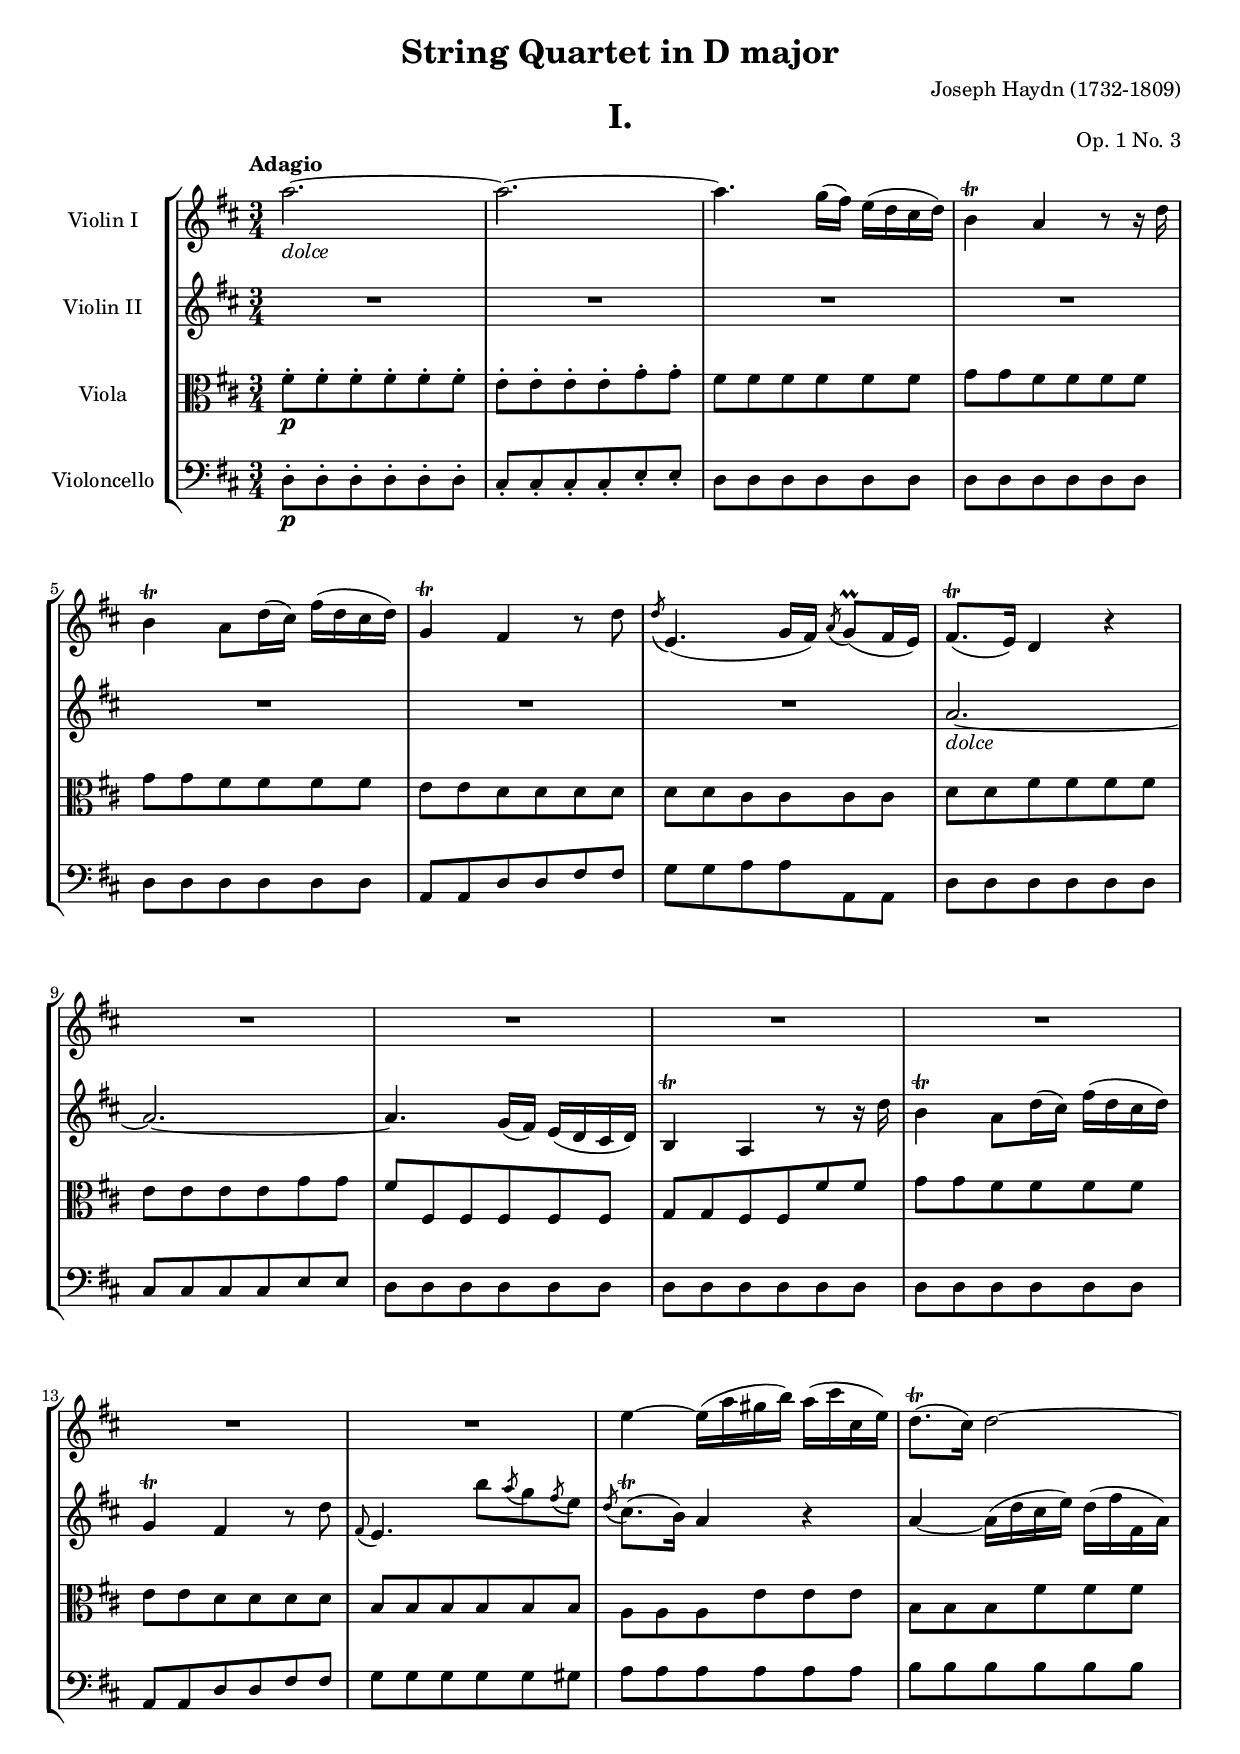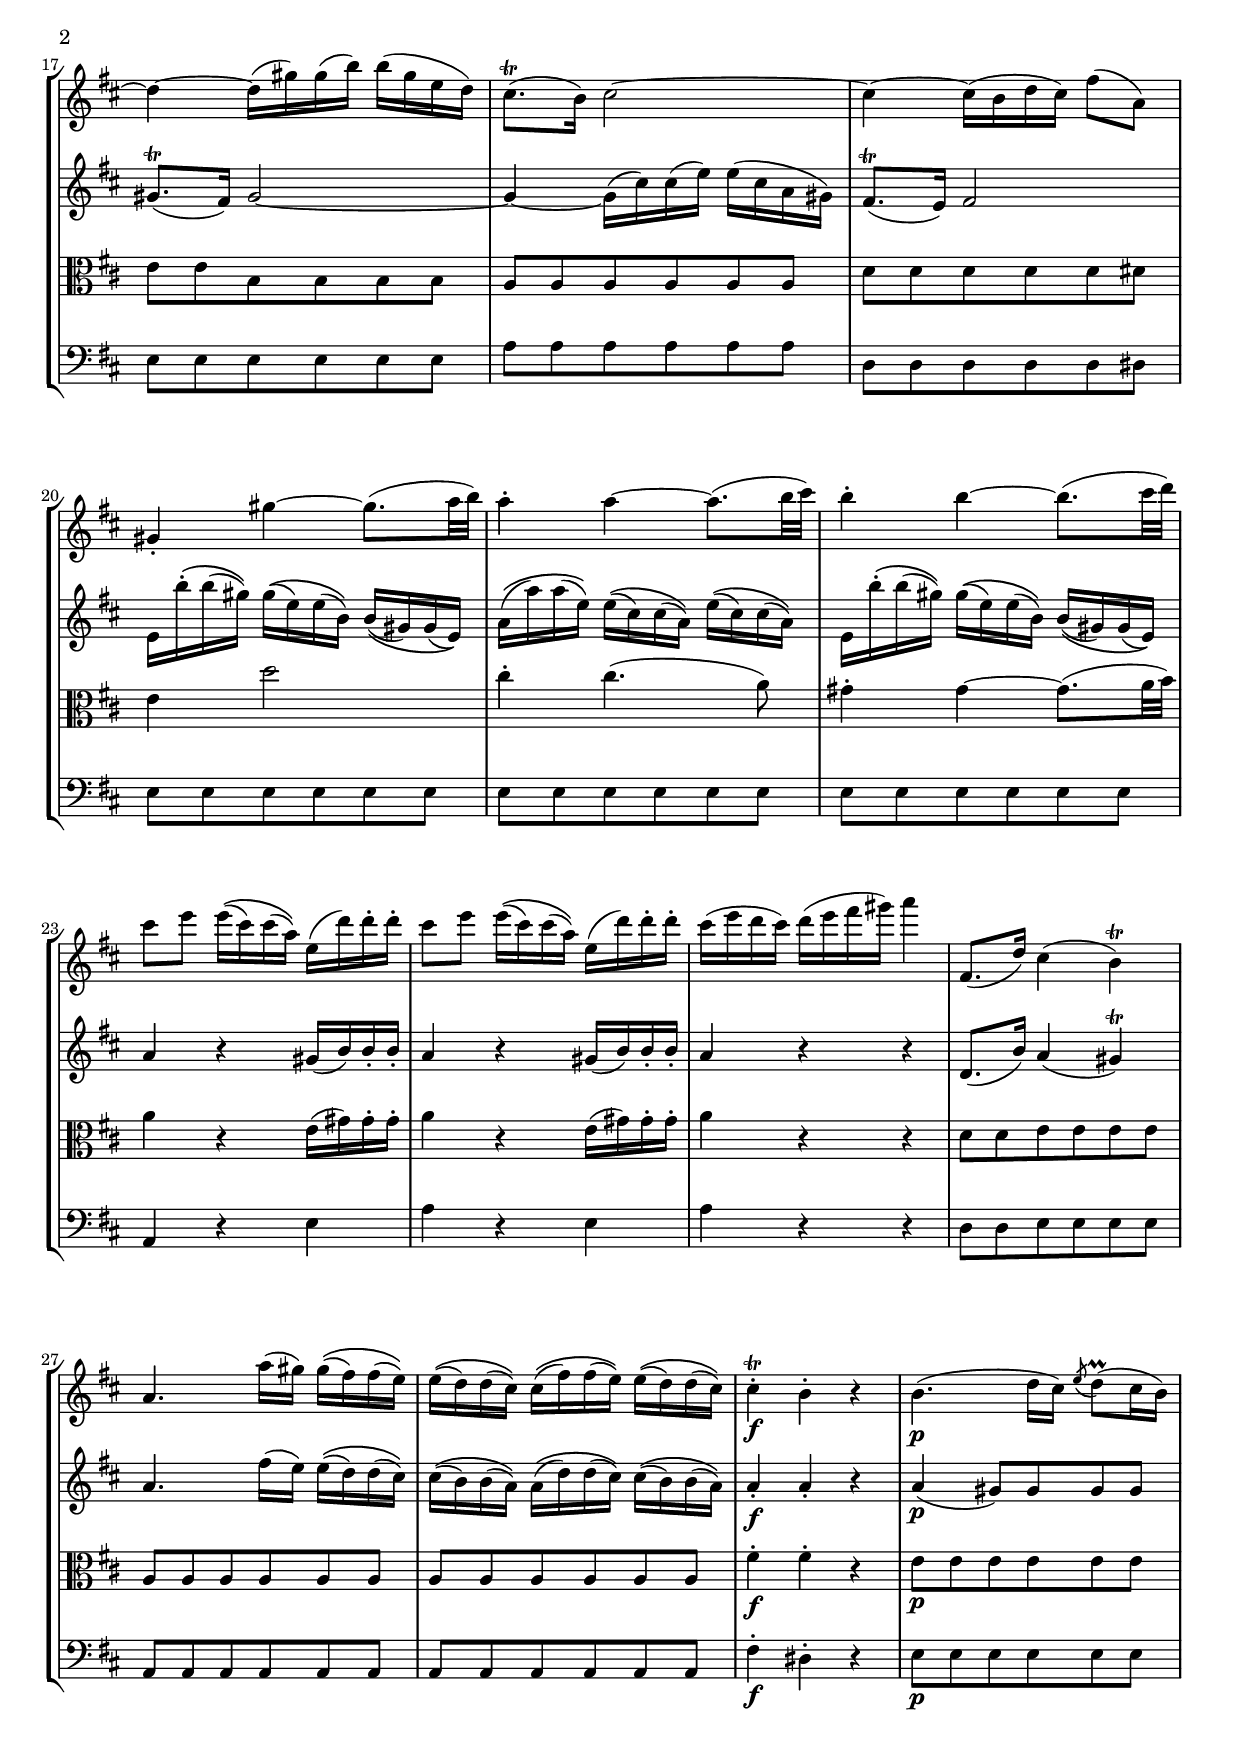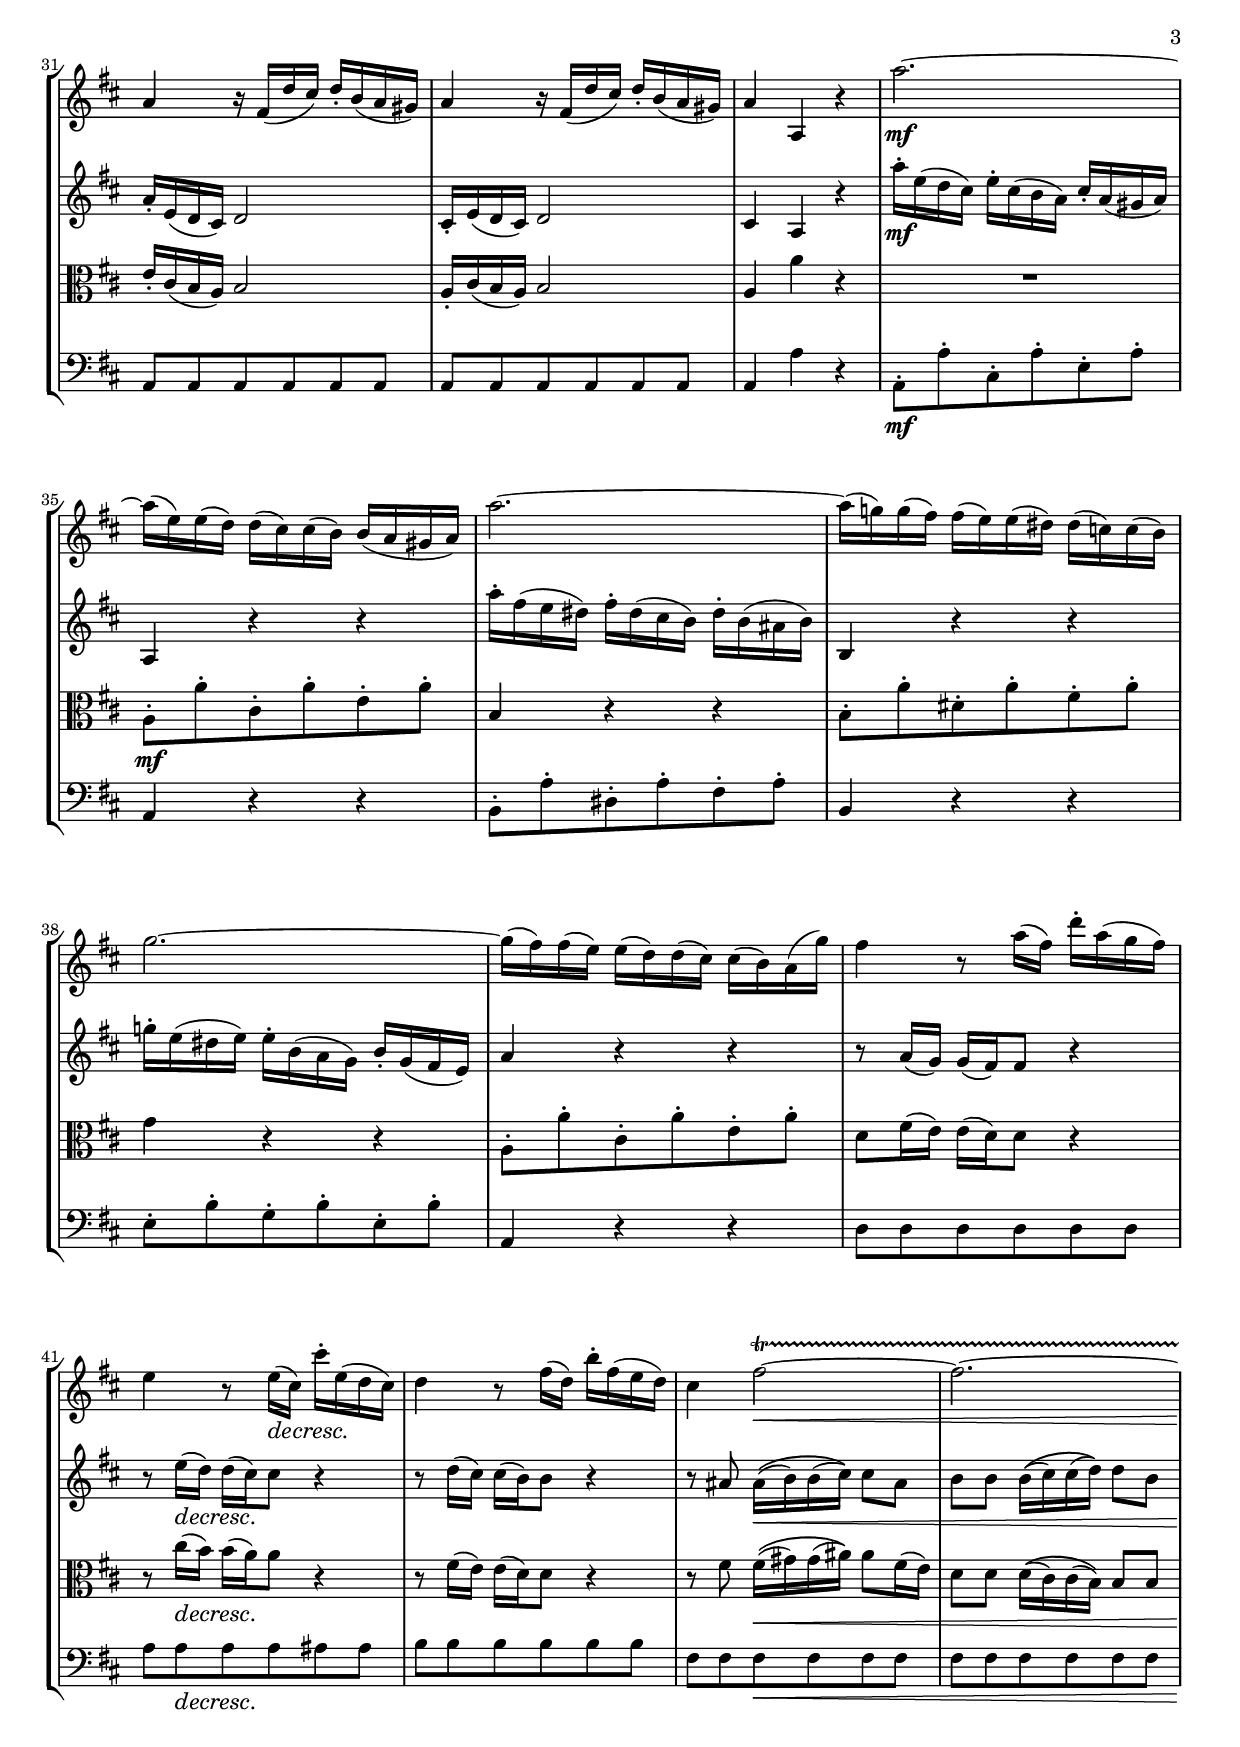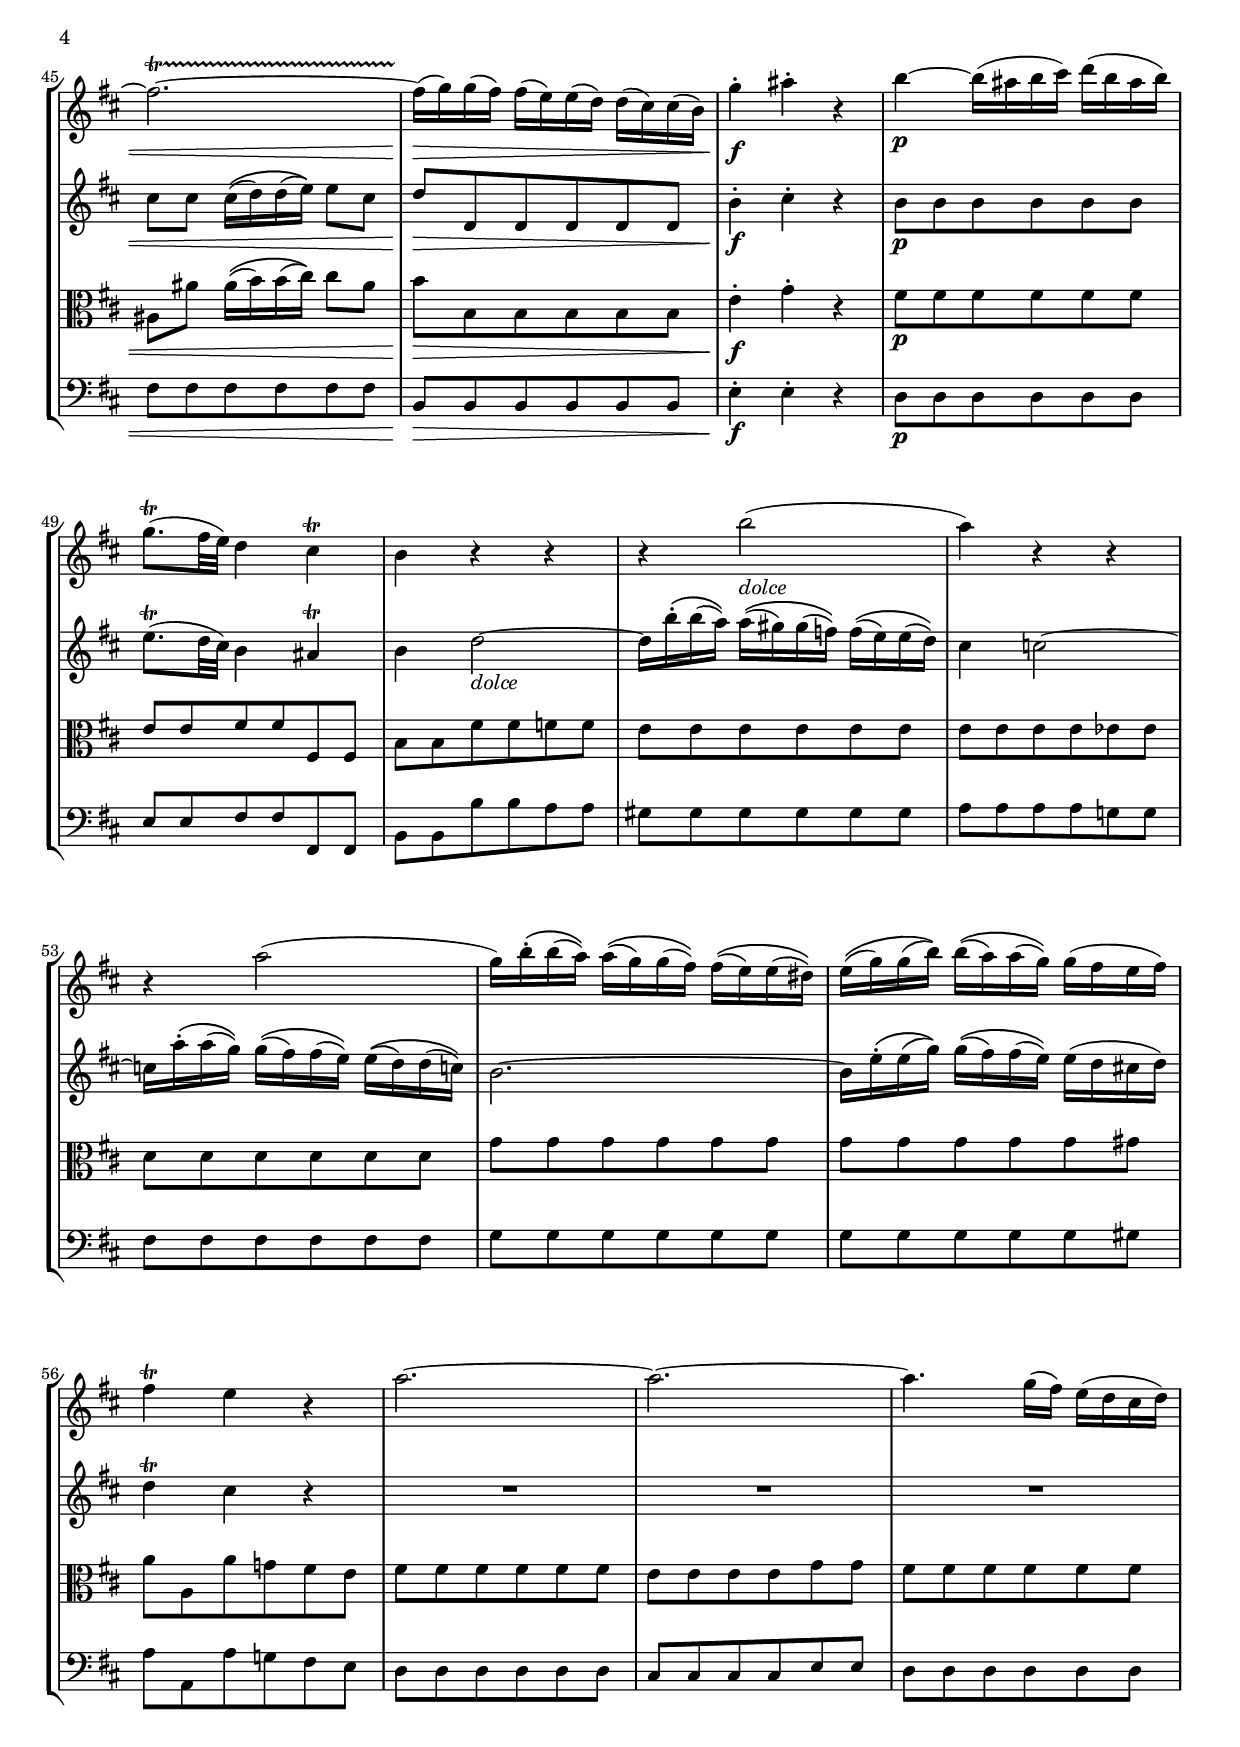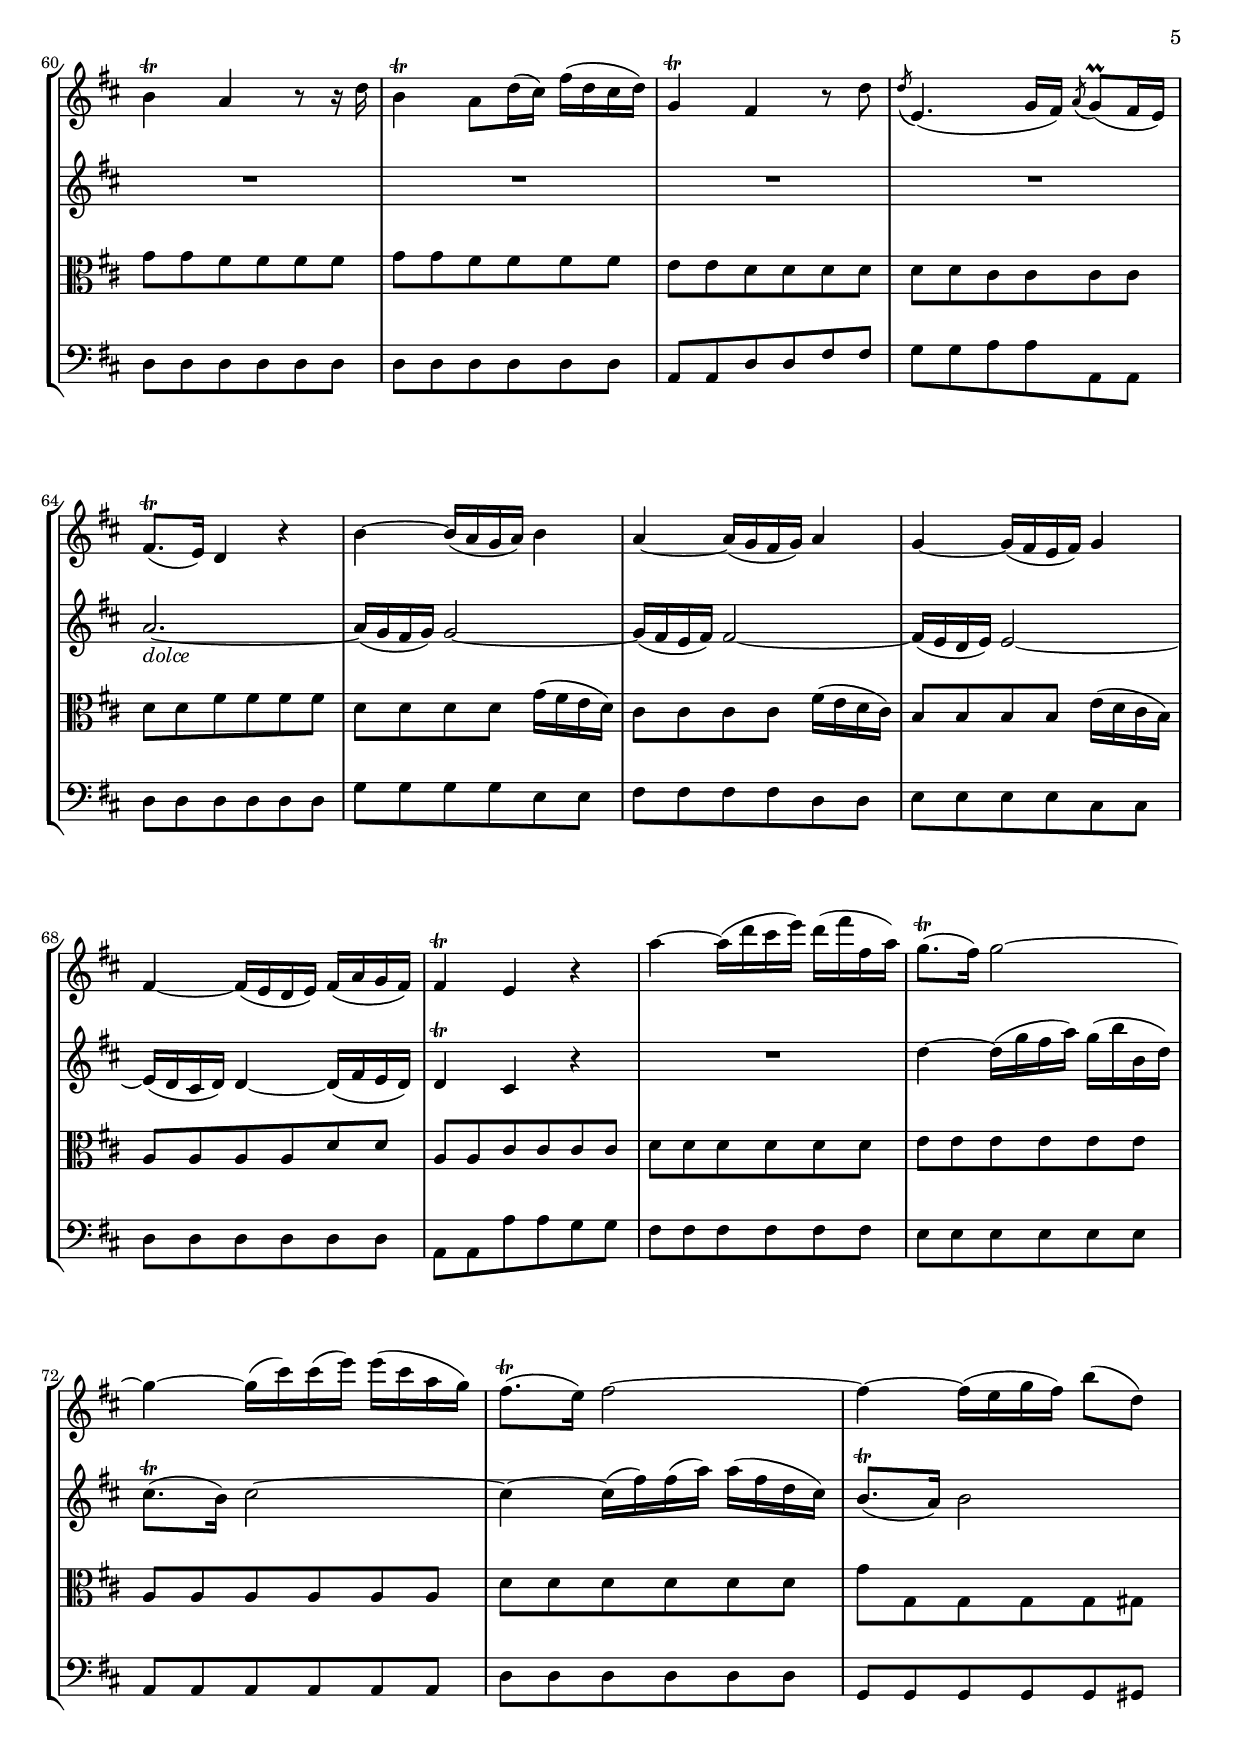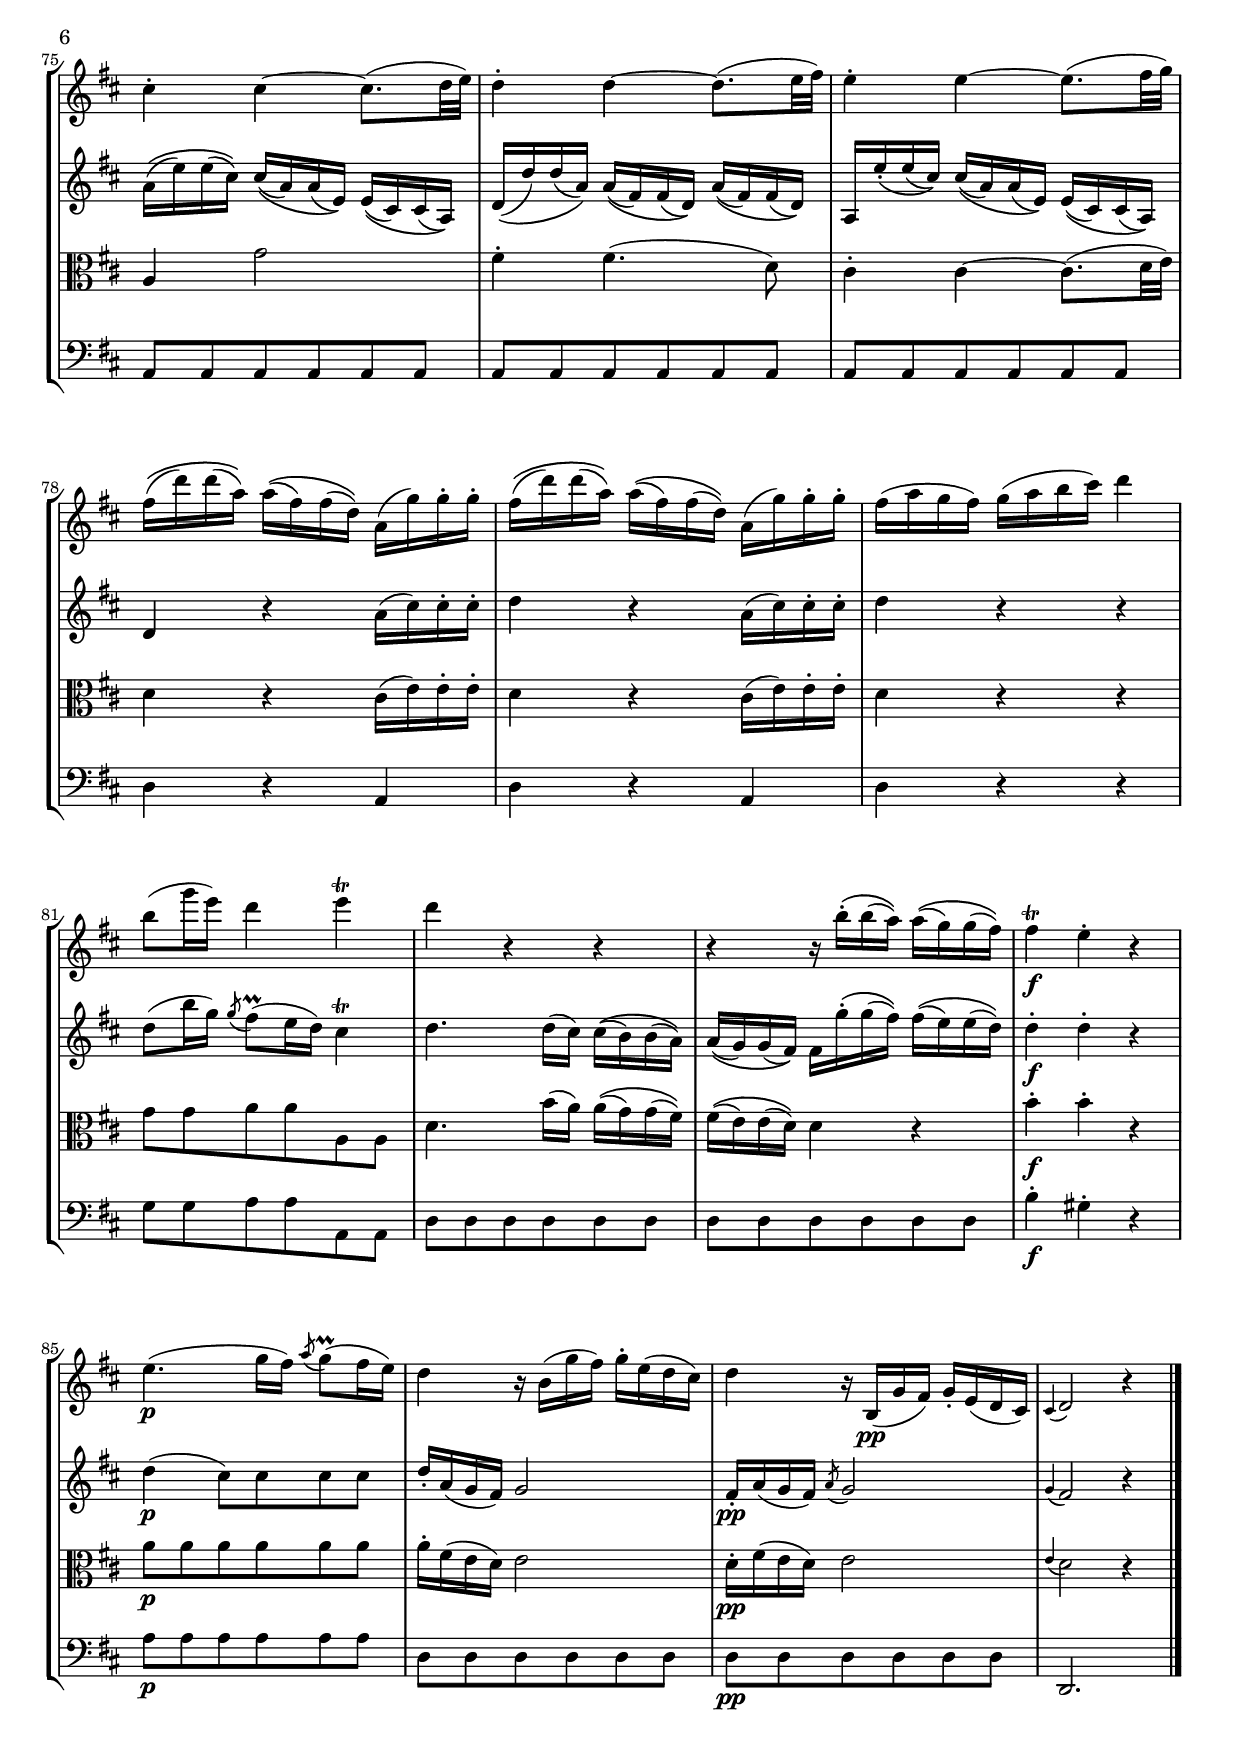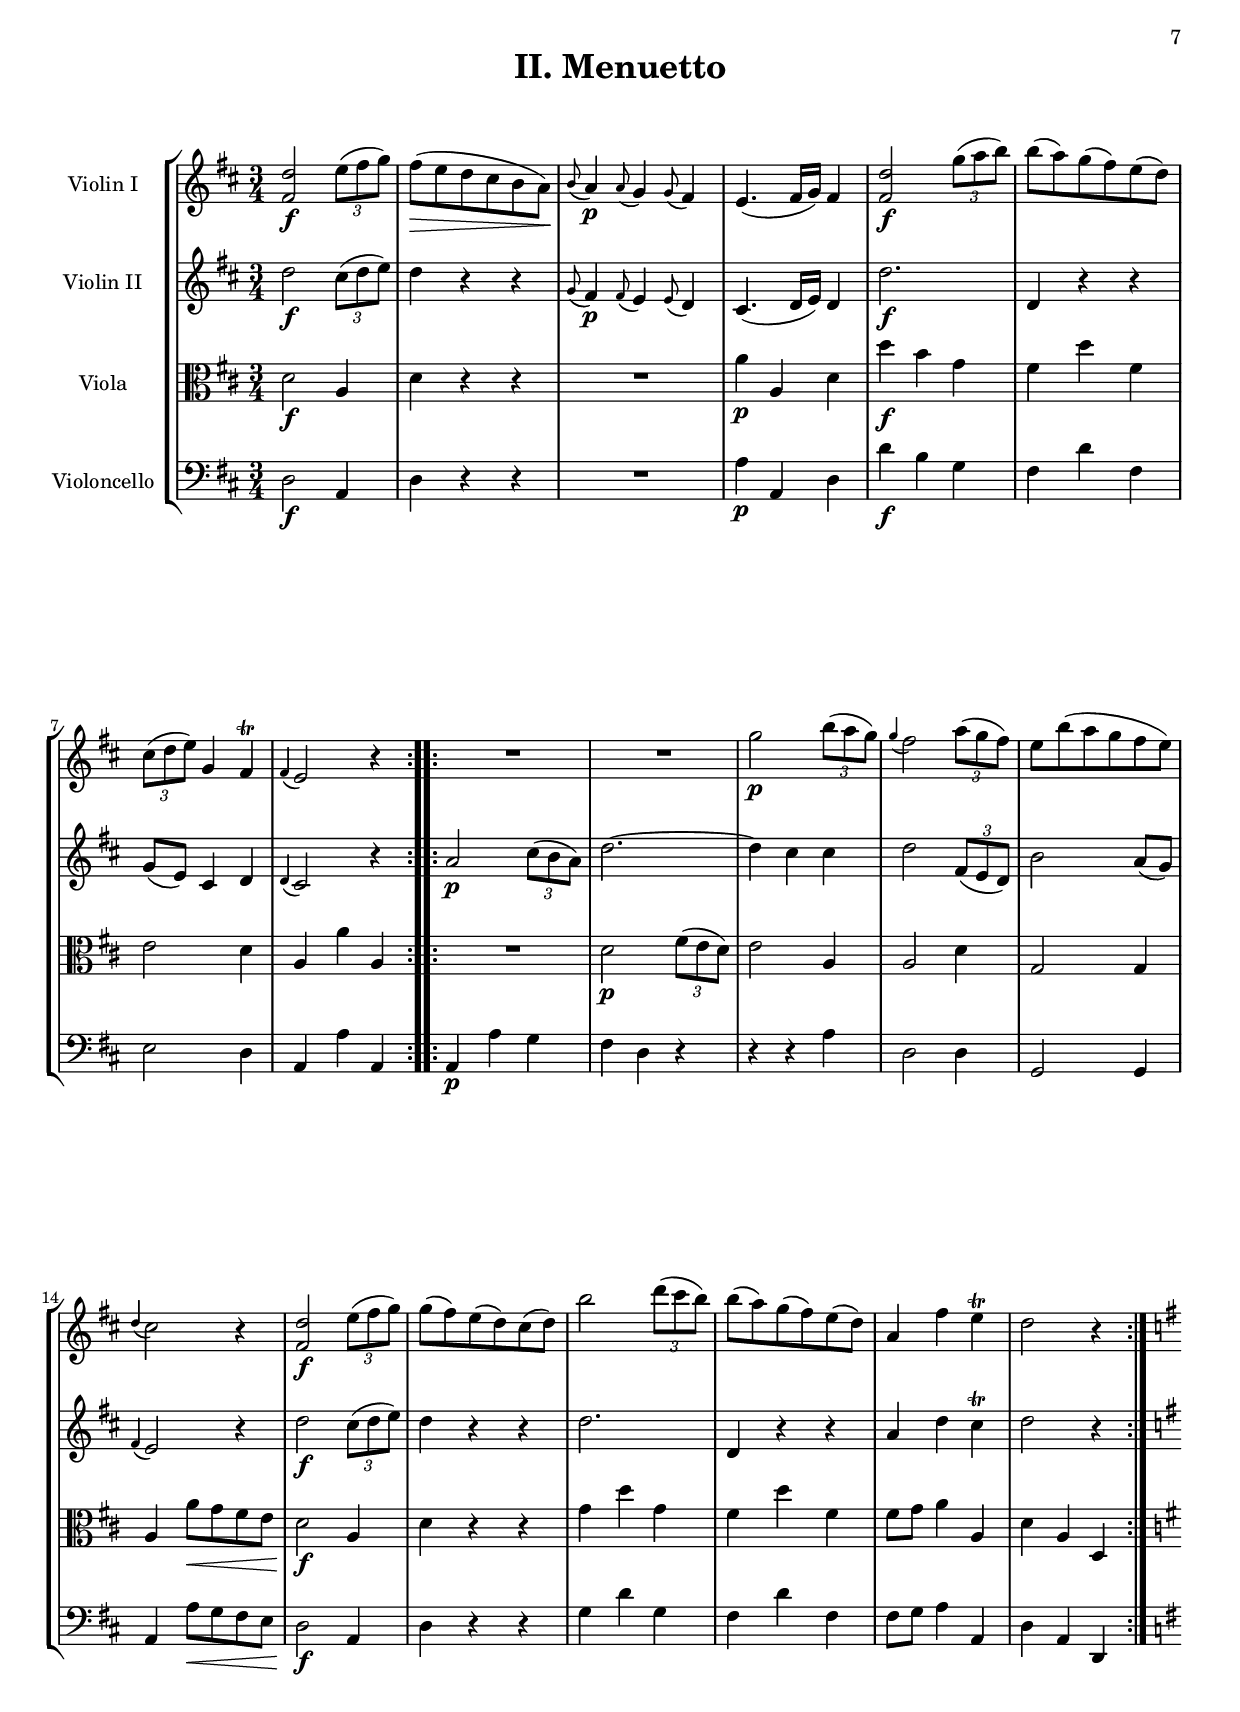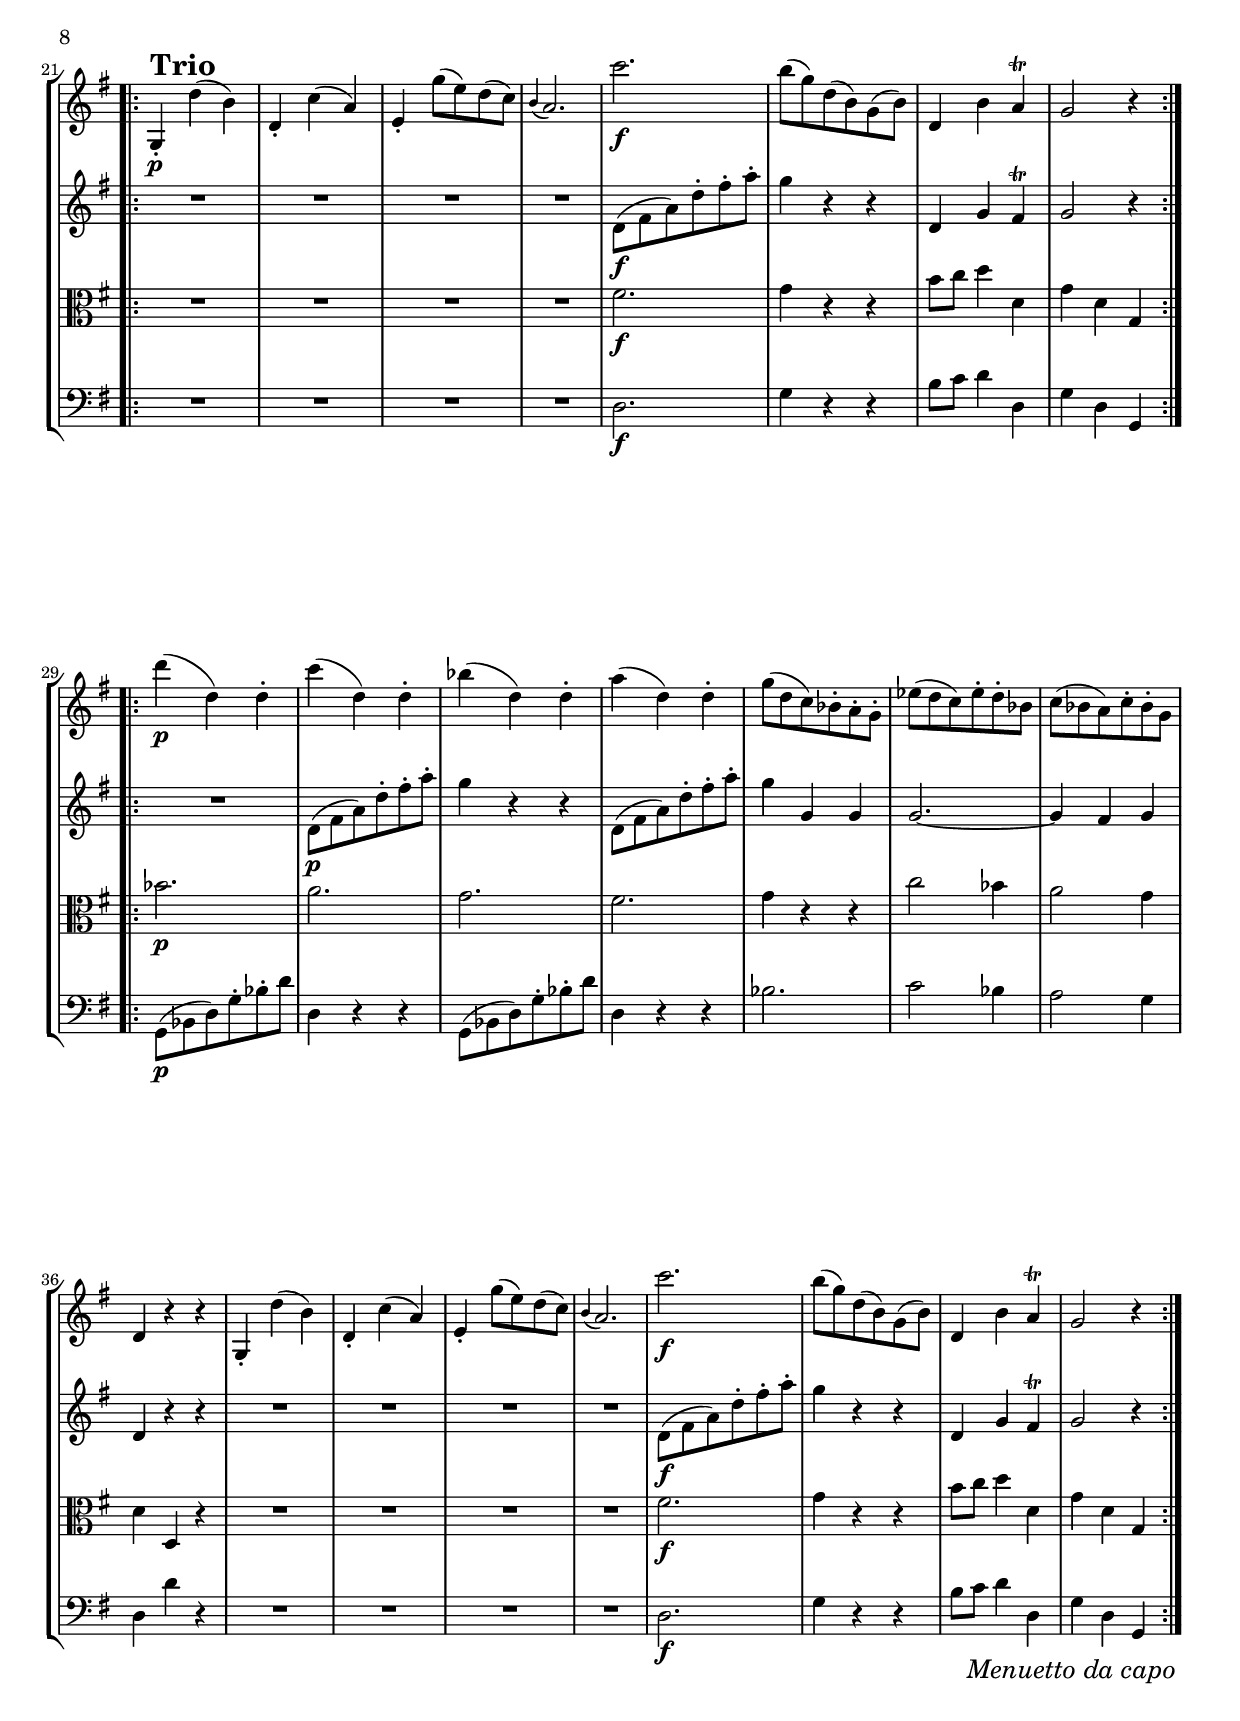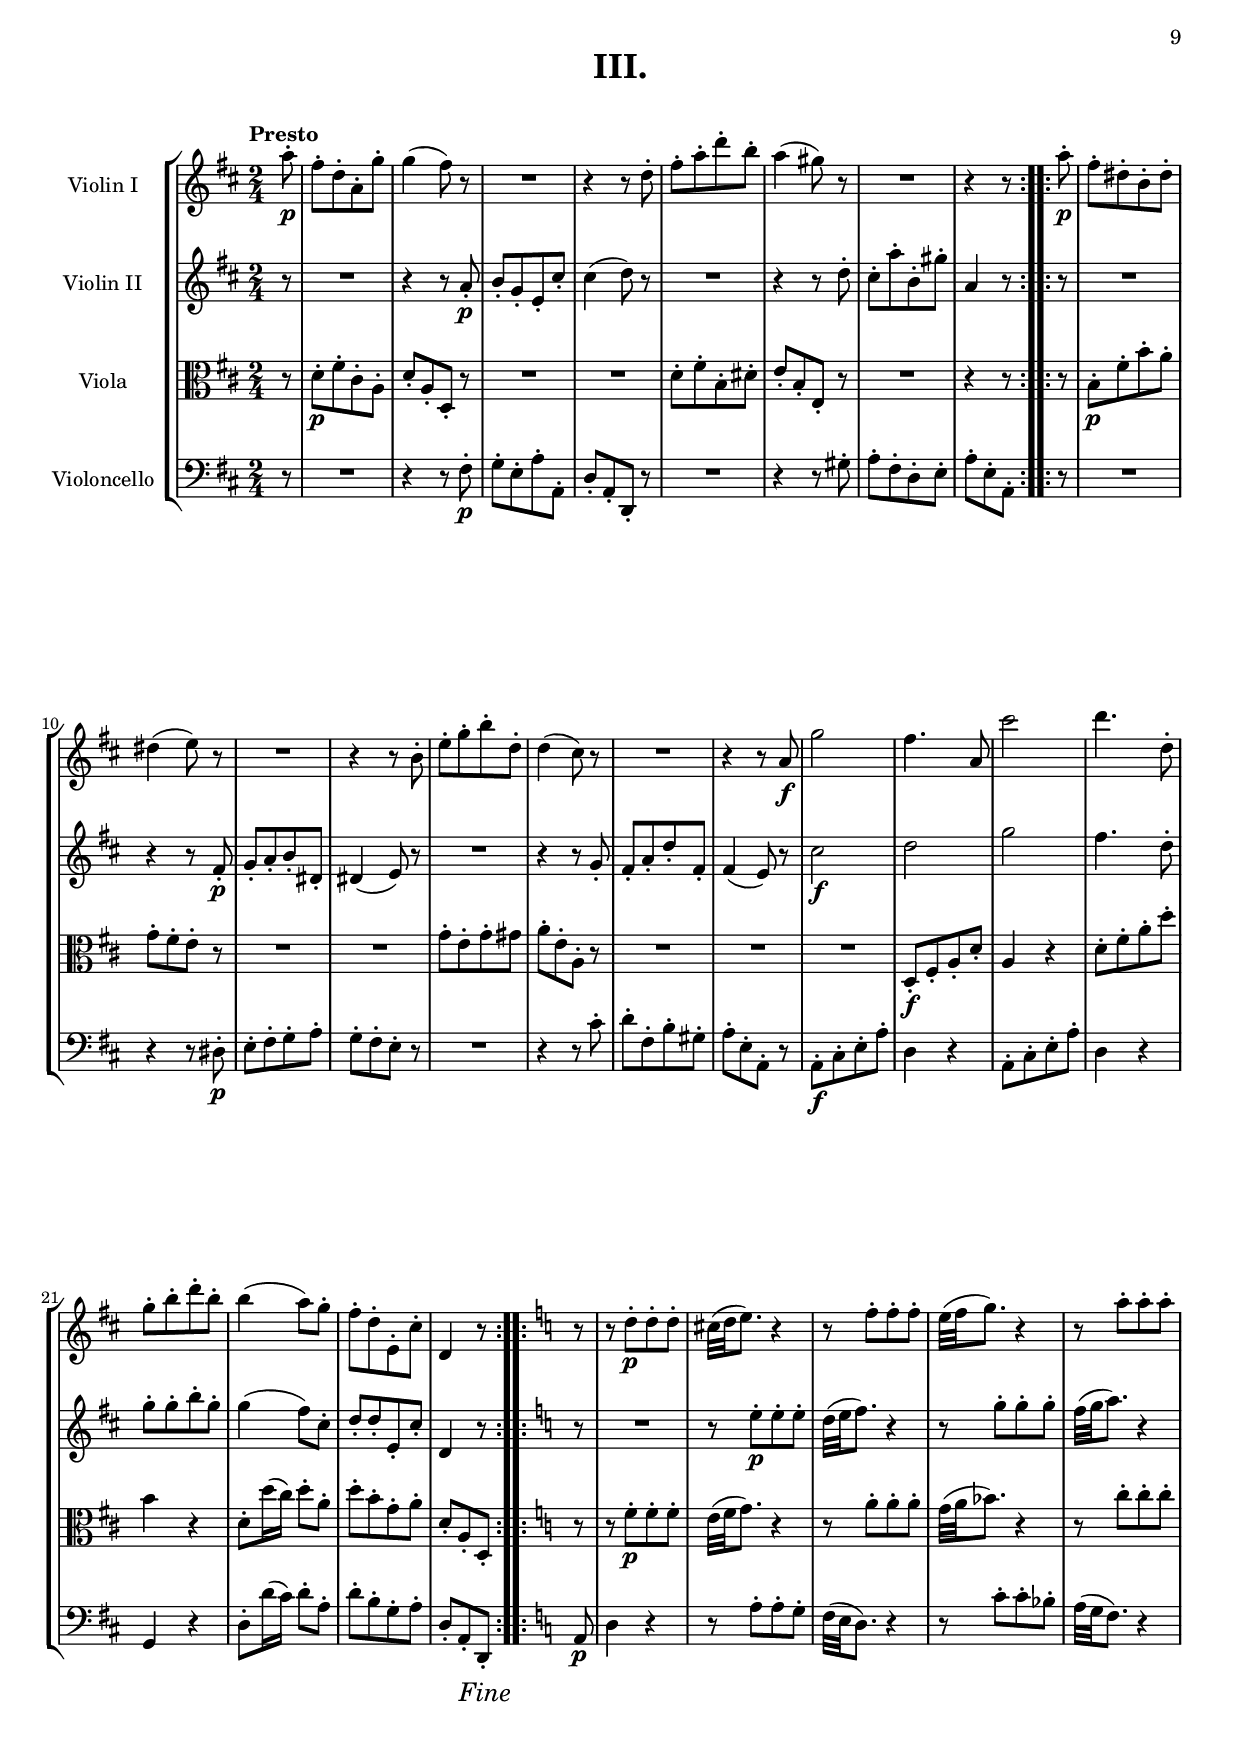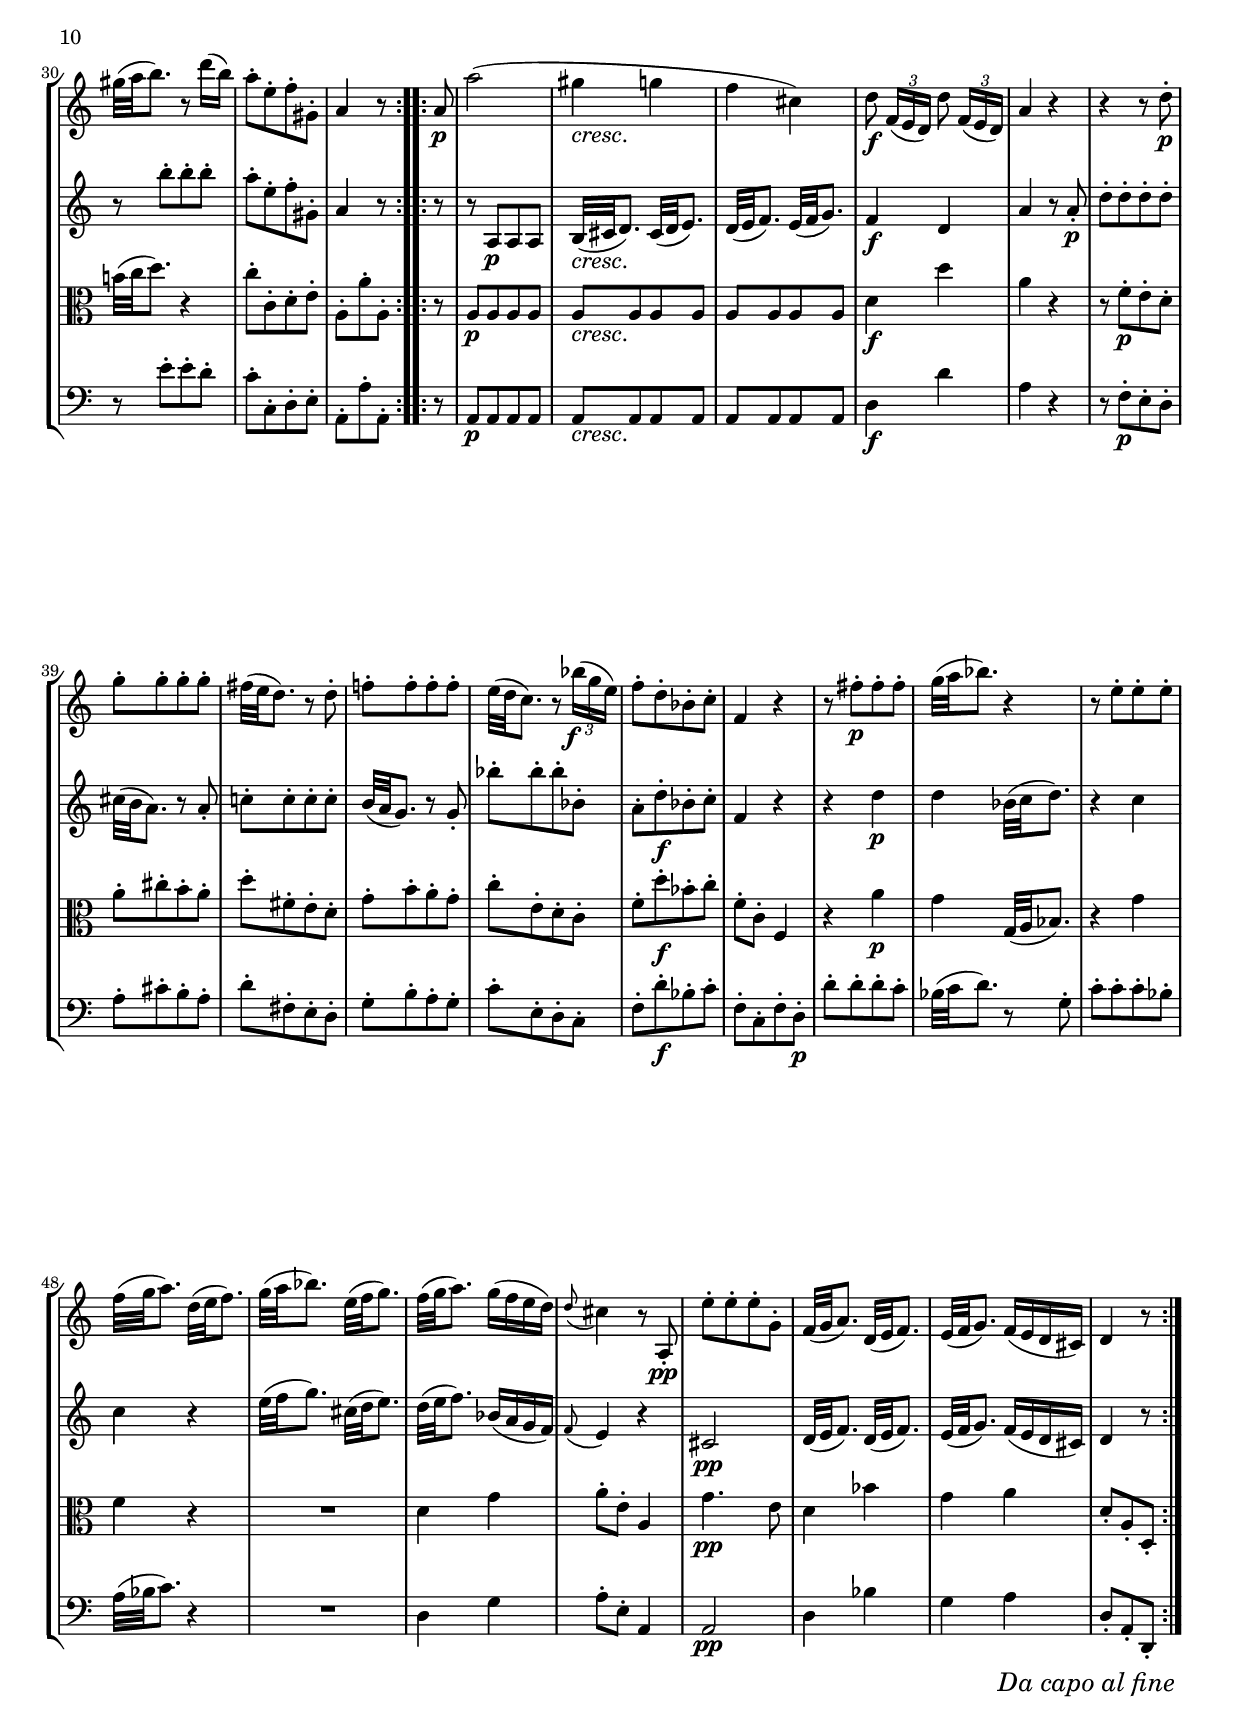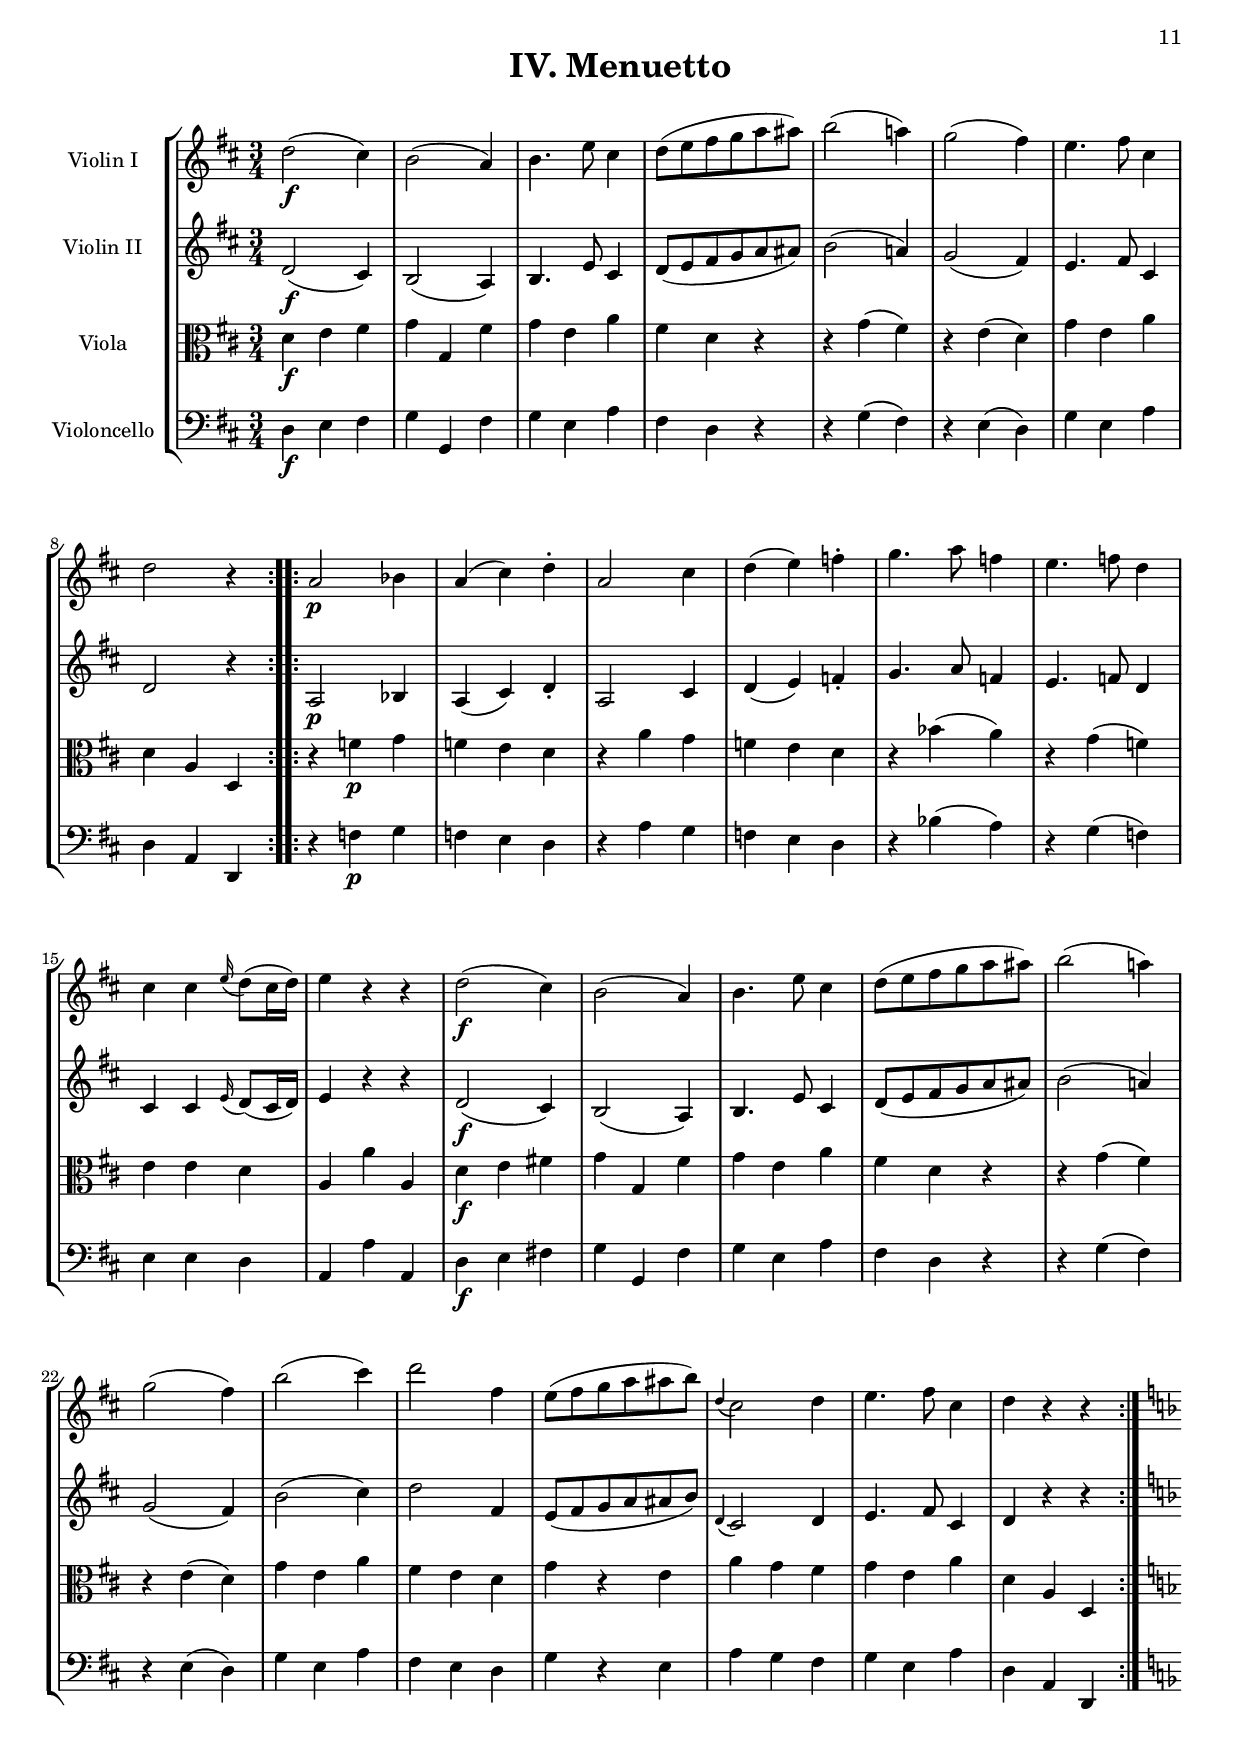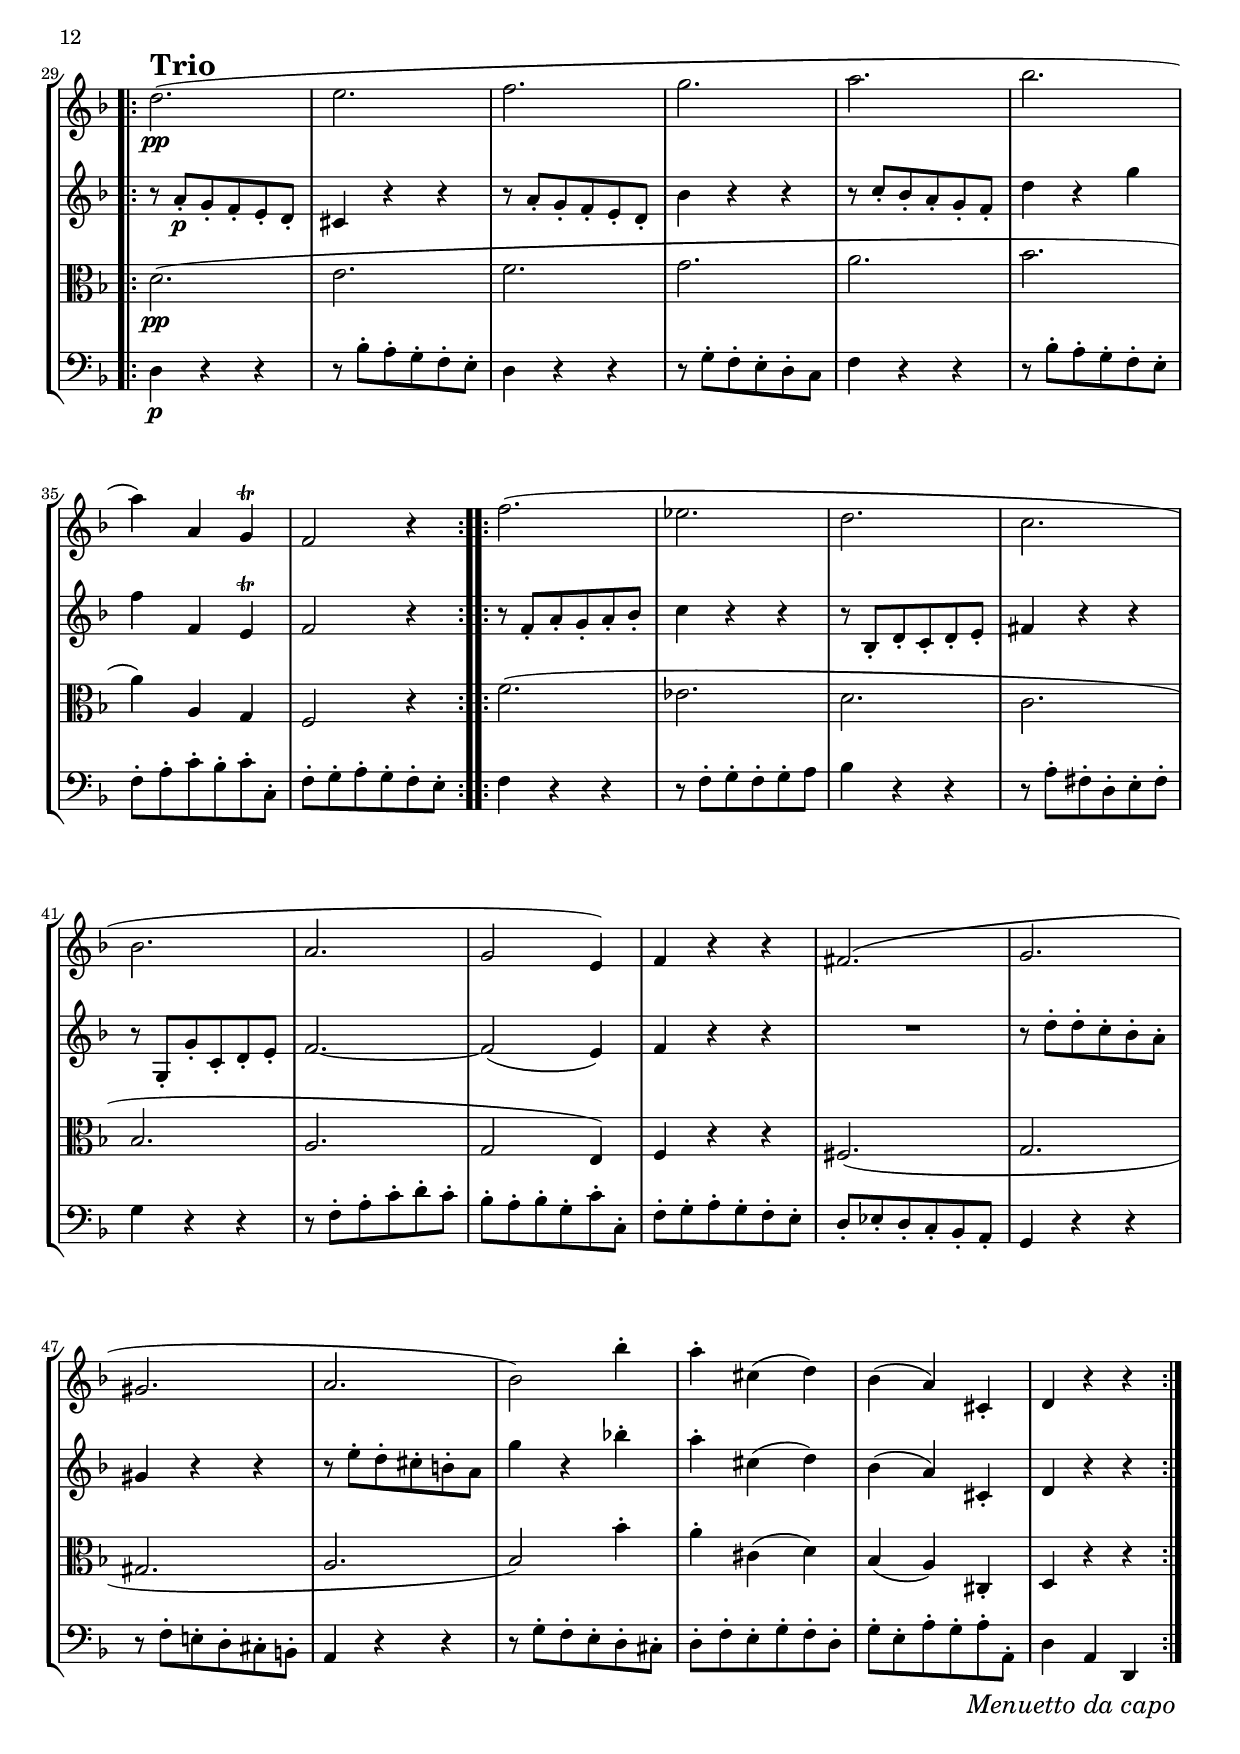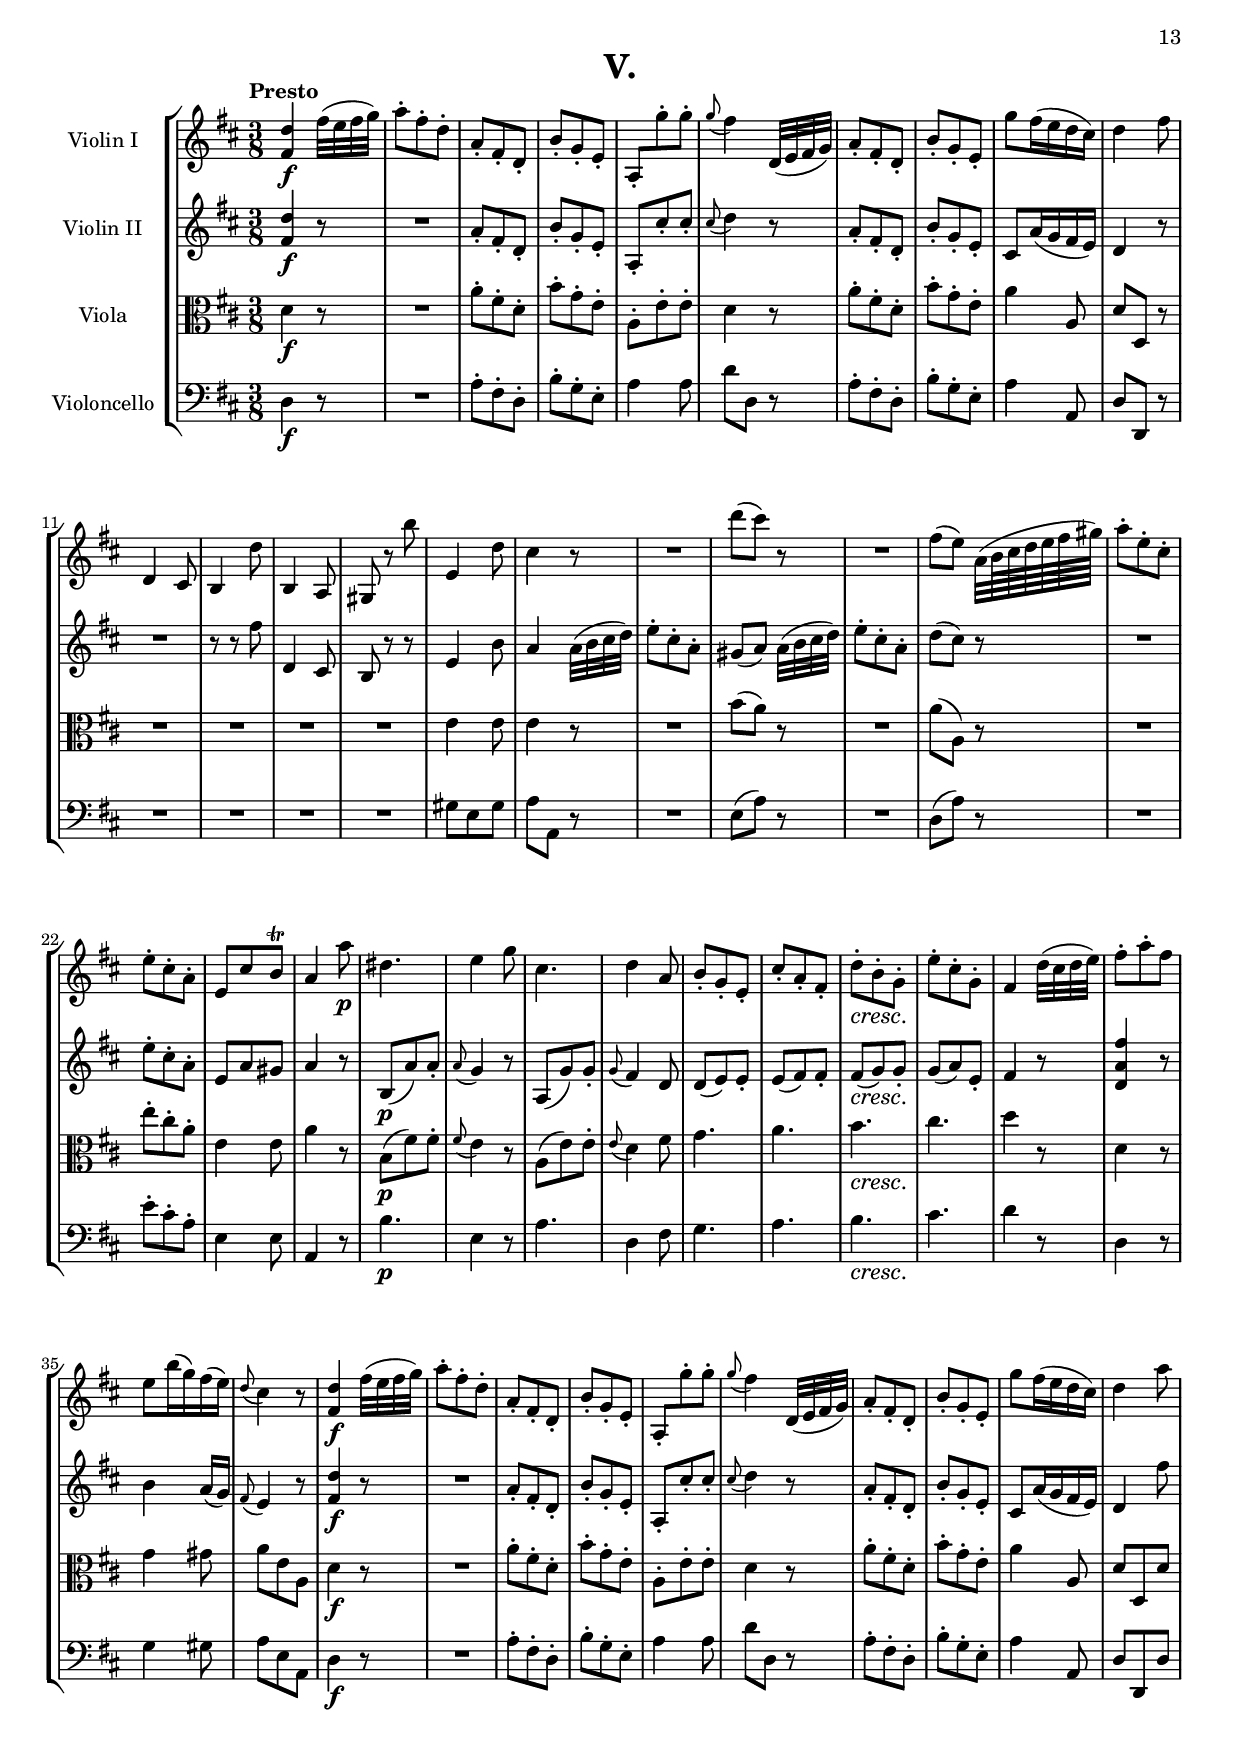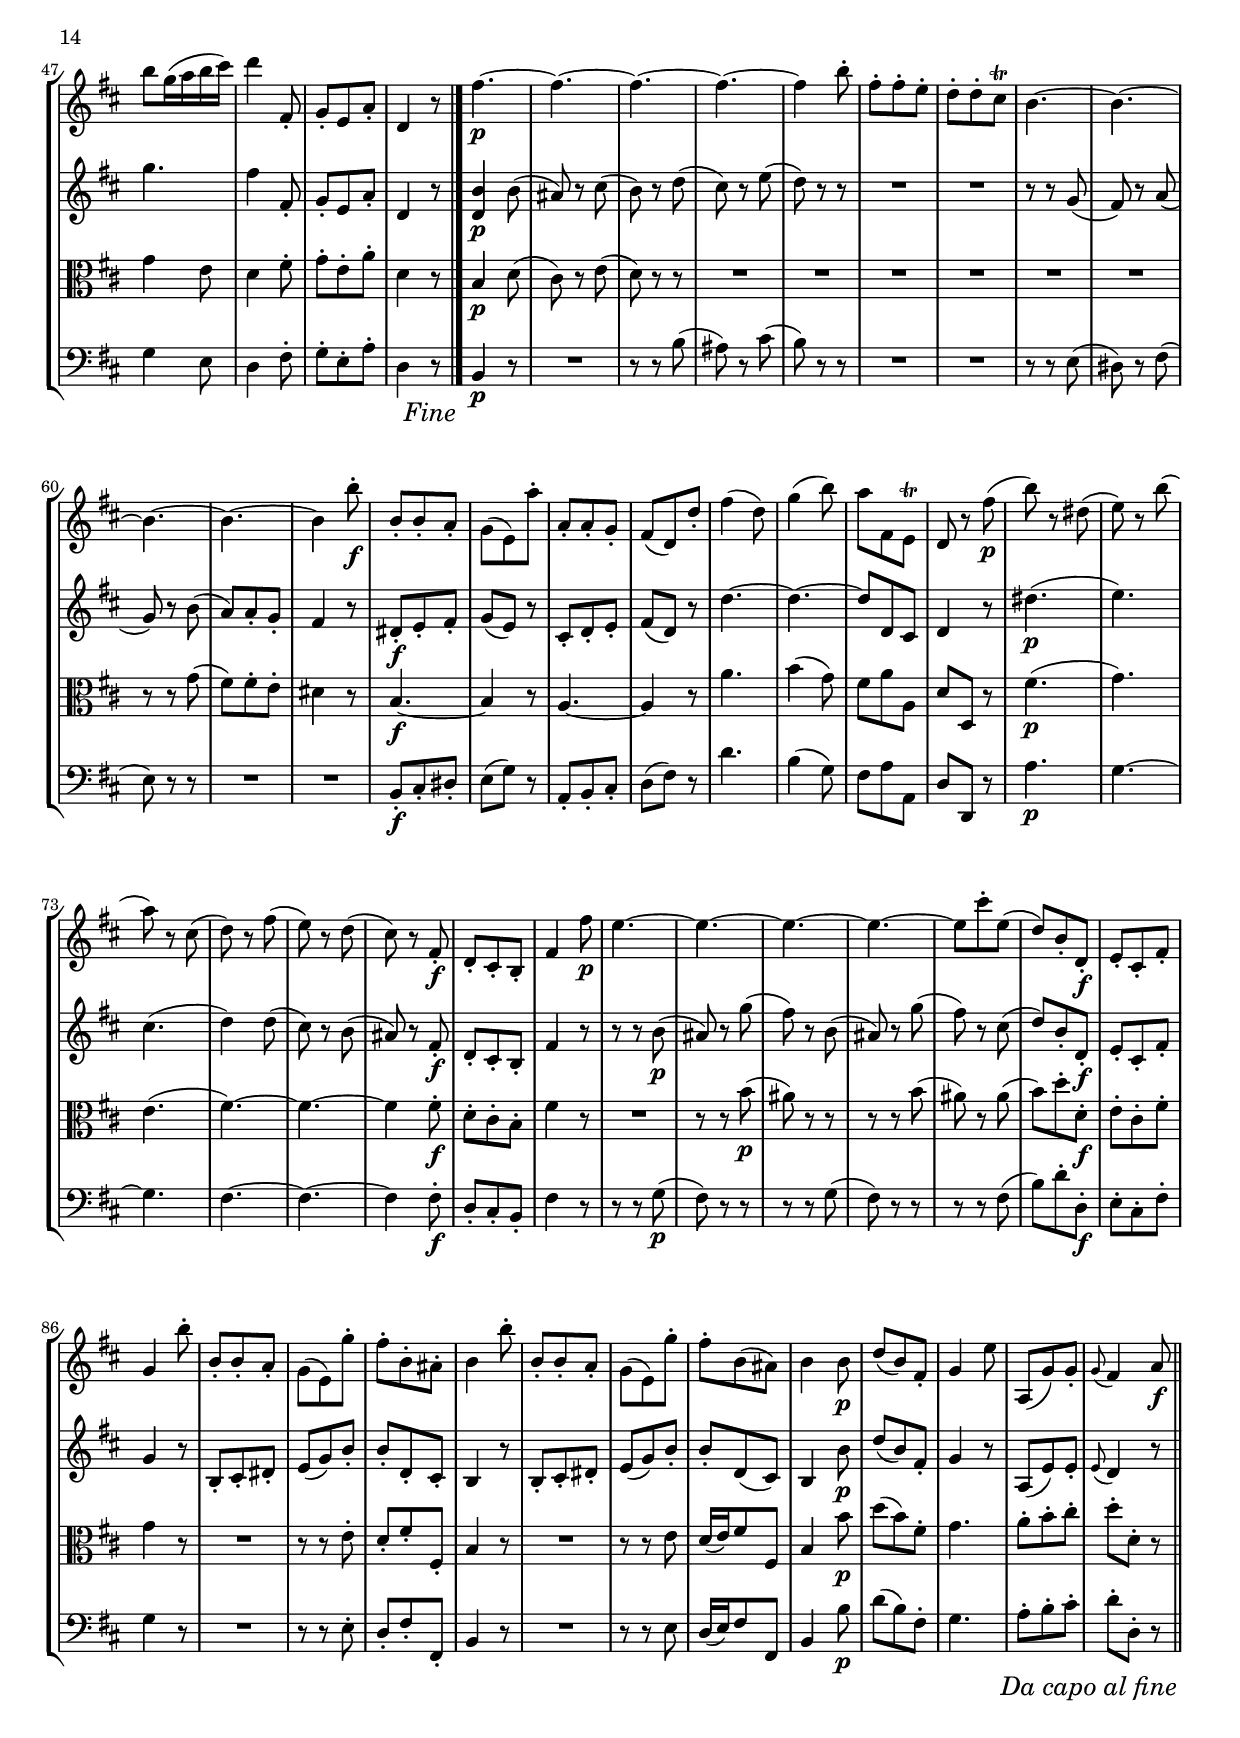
\version "2.18.2"
\language "deutsch"

#(set-global-staff-size 18)

\paper {
  ragged-bottom = ##f
}

\header {
  title = "String Quartet in D major"
  composer = "Joseph Haydn (1732-1809)"
  opus = "Op. 1 No. 3"

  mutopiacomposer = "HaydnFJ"
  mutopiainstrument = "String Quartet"
  date = "ca. 1757-62"
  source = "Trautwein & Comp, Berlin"
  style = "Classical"
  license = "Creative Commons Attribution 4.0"
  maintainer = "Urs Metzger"
}

breakVoice = {}

\include "defs.ily"
\version "2.18.2"
\language "deutsch"

ViolinI_a = \relative a'' {
  \global_a
  a2.~ _\markup { \italic "dolce" }
  a2.~
  a4. g16( fis) e( d cis d)
  h4 \tr a r8 r16 d
  \barNumberCheck 5
  h4 \tr a8 d16( cis) fis( d cis d)
  g,4 \tr fis r8 d'
  \acc d8 e,4.( g16 fis) \acc a8 g( \prall fis16 e)
  fis8.( \tr e16) d4 r
  R2. * 6
  \barNumberCheck 15
  e'4~ e16( a gis h) a( cis cis, e)
  d8.( \tr cis16) d2~
  d4~ \so #'(0 . 0.4) d16( gis) gis( h) h( gis e d)
  cis8.( \tr h16) cis2~
  cis4~ cis16( h d cis) fis8( a,)
  \barNumberCheck 20
  gis4-. gis'~ gis8.( a32 h)
  a4-. a~ a8.( h32 cis)
  h4-. h~ h8.( cis32 d)
  cis8 e \pso #'(0 . 0.2) e16\(( cis) cis( a)\) e( d') d-. d-.
  cis8 e \pso #'(0 . 0.2) e16\(( cis) cis( a)\) e( d') d-. d-.
  \barNumberCheck 25
  cis16( e d cis) d( e fis gis) a4
  fis,,8.( d'16) cis4( h) \tr
  a4. a'16( gis) \pso #'(0 . 0.4) gis\(( fis) fis( e)\)
  \pso #'(0 . 0.2) e16\(( d) d( cis)\) cis\(( fis) fis( e)\) \pso #'(0 . 0.2) e\(( d) d( cis)\)
  cis4-. \tr \f h-. r
  \barNumberCheck 30
  h4.( \p d16 cis) \acc e8 d( \prall cis16 h)
  a4 r16 fis( d' cis) d-. h( a gis)
  a4 r16 fis( d' cis) d-. h( a gis)
  a4 a, r
  a''2.~ \mf
  \barNumberCheck 35
  a16( e) e( d) d( cis) cis( h) h( a gis a)
  a'2.~
  a16( g!) g( fis) fis( e) e( dis) dis( c!) c( h)
  g'2.~
  g16( fis) fis( e) e( d) d( cis) cis ( h) a( g')
  \barNumberCheck 40
  fis4 r8 a16( fis) d'-. a( g fis)
  e4 r8 e16( \decresc cis) cis'-. e,( d cis)
  d4 r8 fis16( d) h'-. fis( e d)
  cis4 \once \override TrillSpanner #'font-size = #-2 fis2~ \< \startTrillSpan
  fis2.~
  \barNumberCheck 45
  fis2.~
  fis16( \> \stopTrillSpan g) g( fis) fis( e) e( d) d( cis) cis( h)
  g'4-. \f ais-. r
  h4~ \p h16( ais h cis) d( h ais h)
  g8.( \tr fis32 e) d4 cis \tr
  \barNumberCheck 50
  h 4 r r
  r4 h'2( _\markup { \italic "dolce" }
  a4) r r
  r4 a2(
  g16) h-.\( h( a)\) \pso #'(0 . 0.3) a\(( g) g( fis)\) \pso #'(0 . 0.3) fis\(( e) e( dis)\)
  \barNumberCheck 55
  \pso #'(0 . 0.1) e16\(( g) g( h)\) \pso #'(0 . 0.2) h\(( a) a( g)\) g( fis e fis)
  fis4 \tr e r
  a2.~
  a2.~
  a4. g16( fis) e( d cis d)
  \barNumberCheck 60
  h4 \tr a r8 r16 d
  h4 \tr a8 d16( cis) fis( d cis d)
  g,4 \tr fis r8 d'
  \acc d8 e,4.( g16 fis) \acc a8 g( \prall fis16 e)
  fis8.( \tr e16) d4 r
  \barNumberCheck 65
  h'4~ h16( a g a) h4
  a4~ a16( g fis g) a4
  g4~ g16( fis e fis) g4
  fis4~ fis16( e d e) fis( a g fis)
  fis4 \tr e r
  \barNumberCheck 70
  a'4~ a16( d cis e) d( fis fis, a)
  g8.( \tr fis16) g2~
  g4~ \so #'(0 . 0.4) g16( cis) cis( e) e( cis a g)
  fis8.( \tr e16) fis2~
  fis4~ fis16( e g fis) h8( d,)
  \barNumberCheck 75
  cis4-. cis~ cis8.( d32 e)
  d4-. d~ d8.( e32 fis)
  e4-. e~ e8.( fis32 g)
  \pso #'(-0.1 . 0.1) fis16\(( d') d( a)\) \pso #'(0 . 0.2) a\(( fis) fis( d)\) a( g') g-.g-.
  \pso #'(-0.1 . 0.1) fis16\(( d') d( a)\) \pso #'(0 . 0.2) a\(( fis) fis( d)\) a( g') g-.g-.
  \barNumberCheck 80
  fis16( a g fis) g( a h cis) d4
  h8( g'16 e) d4 e \tr
  d4 r r
  r4 r16 h-.\( h( a)\) \pso #'(0 . 0.2) a\(( g) g( fis)\)
  fis4 \tr \f e -. r
  \barNumberCheck 85
  e4.( \p g16 fis) \acc a8 g( \prall fis16 e)
  d4 r16 h( g' fis) g-. e( d cis)
  d4 r16 h,( \pp g' fis) g-. e( d cis)
  \app cis4 d2 r4 \bar "|."
}

\version "2.18.2"
\language "deutsch"

ViolinII_a = \relative a' {
  \global_a
  R2. * 7
  \barNumberCheck 8
  a2.~ _\markup { \italic "dolce" }
  a2.~
  \barNumberCheck 10
  a4. g16( fis) e( d cis d)
  h4 \tr a r8 r16 d'
  h4 \tr a8 d16( cis) fis( d cis d)
  g,4 \tr fis r8 d'
  \app fis,8 e4. h''8 \acc a g \acc fis e
  \barNumberCheck 15
  \acc d8 cis8.( \tr h16) a4 r
  a4~ a16( d cis e) d( fis fis, a)
  gis8.( \tr fis16) gis2~
  gis4~ gis16( cis) cis( e) e( cis a gis)
  fis8.( \tr e16) fis2
  \barNumberCheck 20
  e16 h''-.\( h( gis)\) gis\(( e) e( h)\) h\(( gis) gis( e)\)
  a16\(( a') a( e)\) \pso #'(0 . 0.2) e\(( cis) cis( a)\) \pso #'(0 . 0.2) e'\(( cis) cis( a)\)
  e16 h''-.\( h( gis)\) gis\(( e) e( h)\) h\(( gis) gis( e)\)
  a4 r gis16( h) h-. h-.
  a4 r gis16( h) h-. h-.
  \barNumberCheck 25
  a4 r r
  d,8.( h'16) a4( gis) \tr
  a4. fis'16( e) \pso #'(0 . 0.4) e\(( d) d( cis)\)
  \pso #'(0 . 0.2) cis16\(( h) h( a)\) a\(( d) d( cis)\) \pso #'(0 . 0.2) cis\(( h) h( a)\)
  a4-. \f a-. r
  \barNumberCheck 30
  a4( \p gis8) gis gis gis
  a16-. e( d cis) d2
  cis16-. e( d cis) d2
  cis4 a r
  a''16-. \mf e( d cis) e-. cis( h a) cis-. a( gis a)
  \barNumberCheck 35
  a,4 r r
  a''16-. fis( e dis) fis-. dis( cis h) dis-. h( ais h)
  h,4 r r
  g''!16-. e( dis e) e-. h( a g) h-. g( fis e)
  a4 r r
  \barNumberCheck 40
  r8 a16( g) g( fis) fis8 r4
  r8 e'16( \decresc d) d( cis) cis8 r4
  r8 d16( cis) cis( h) h8 r4
  r8 ais ais16\(( \< h) h( cis)\) cis8 ais8
  h8 h h16\(( cis) cis( d)\) d8 h
  \barNumberCheck 45
  cis8 cis cis16\(( d) d( e)\) e8 cis
  d8 \> d, d d d d
  h'4-. \f cis-. r
  h8 \p h h h h h
  e8.( \tr d32 cis) h4 ais \tr
  \barNumberCheck 50
  h4 d2~ _\markup { \italic "dolce" }
  d16 h'-.\( h( a)\) \pso #'(0 . 0.3) a\(( gis) gis( f)\) \pso #'(0 . 0.3) f\(( e) e( d)\)
  cis4 c2~
  c16 a'-.\( a( g)\) \pso #'(0 . 0.3) g\(( fis) fis( e)\) \pso #'(0 . 0.1) e\(( d) d( c)\)
  h2.~
  \barNumberCheck 55
  h16 e-.\( e( g)\) \pso #'(0 . 0.2) g\(( fis) fis( e)\) e( d cis! d)
  d4 \tr cis r
  R2. * 7
  a2.~ _\markup { \italic "dolce" }
  \barNumberCheck 65
  a16( g fis g) g2~
  g16( fis e fis) fis2~
  fis16( e d e) e2~
  e16( d cis d) d4~ d16( fis e d)
  d4 \tr cis r
  \barNumberCheck 70
  R2.
  d'4~ d16( g fis a) g( h h, d)
  cis8.( \tr h16) cis2~
  cis4~ cis16( fis) fis( a) a( fis d cis)
  h8.( \tr a16) h2
  \barNumberCheck 75
  a16\(( e') e( cis)\) cis\(( a) a( e)\) e\(( cis) cis( a)\)
  d16\(( d') d( a)\) a\(( fis) fis( d)\) a'\(( fis) fis( d)\)
  a16 e''-.\( e( cis)\) cis\(( a) a( e)\) e\(( cis) cis( a)\)
  d4 r a'16( cis) cis-. cis-.
  d4 r a16( cis) cis-. cis-.
  \barNumberCheck 80
  d4 r r
  d8( h'16 g) \acc g8 fis( \prall e16 d) cis4 \tr
  d4. d16( cis) cis\(( h) h( a)\)
  a16\(( g) g( fis)\) fis g'-.\( g( fis)\) \pso #'(0 . 0.2) fis\(( e) e( d)\)
  d4-. \f d-. r
  \barNumberCheck 85
  d4( \p cis8) cis cis cis
  d16-. a( g fis) g2
  fis16-. \pp a( g fis) \acc a8 g2
  \app g4 fis2 r4 \bar "|."
}

\version "2.18.2"
\language "deutsch"

Viola_a = \relative fis' {
  \global_a
  \clef alto
  fis8-. \p fis-. fis-. fis-. fis-. fis-.
  e-. e-. e-. e-. g-. g-.
  fis fis fis fis fis fis
  g g fis fis fis fis
  \barNumberCheck 5
  g g fis fis fis fis
  e e d d d d
  d d cis cis cis cis
  d d fis fis fis fis
  e e e e g g
  \barNumberCheck 10
  fis fis, fis fis fis fis
  g g fis fis fis' fis
  g g fis fis fis fis
  e e d d d d
  h h h h h h
  \barNumberCheck 15
  a a a e' e e
  h h h fis' fis fis
  e e h h h h
  a a a a a a
  d d d d d dis
  \barNumberCheck 20
  e4 d'2
  cis4-. cis4.( a8)
  gis4-. gis~ gis8.( a32 h)
  a4 r e16( gis) gis-. gis-.
  a4 r e16( gis) gis-. gis-.
  \barNumberCheck 25
  a4 r r
  d,8 d e e e e
  a, a a a a a
  a a a a a a
  fis'4-. \f fis-. r
  \barNumberCheck 30
  e8 \p e e e e e
  e16-. cis( h a) h2
  a16-. cis( h a) h2
  a4 a' r
  R2.
  \barNumberCheck 35
  a,8-. \mf a'-. cis,-. a'-. e-. a-.
  h,4 r r
  h8-. a'-. dis,-. a'-. fis-. a-.
  g4 r r
  a,8-. a'-. cis,-. a'-. e-. a-.
  \barNumberCheck 40
  d,8 fis16( e) e( d) d8 r4
  r8 cis'16( \decresc h) h( a) a8 r4
  r8 fis16( e) e( d) d8 r4
  r8 fis fis16\(( \< gis) gis( ais)\) ais8 fis16( e)
  d8 d d16\(( cis) cis( h)\) h8 h
  \barNumberCheck 45
  ais8 ais' ais16\(( h) h( cis)\) cis8 ais
  h8 \> h, h h h h
  e4-. \f g-. r
  fis8 \p fis fis fis fis fis
  e e fis fis fis, fis
  \barNumberCheck 50
  h h fis' fis f f
  e e e e e e
  e e e e es es
  d d d d d d
  g g g g g g
  \barNumberCheck 55
  g g g g g gis
  a a, a' g! fis e
  fis fis fis fis fis fis
  e e e e g g
  fis fis fis fis fis fis
  \barNumberCheck 60
  g g fis fis fis fis
  g g fis fis fis fis
  e e d d d d
  d d cis cis cis cis
  d d fis fis fis fis
  \barNumberCheck 65
  d d d d g16( fis e d)
  cis8 cis cis cis fis16( e d cis)
  h8 h h h e16( d cis h)
  a8 a a a d d
  a a cis cis cis cis
  \barNumberCheck 70
  d d d d d d
  e e e e e e
  a, a a a a a
  d d d d d d
  g g, g g g gis
  \barNumberCheck 75
  a4 g'2
  fis4-. fis4.( d8)
  cis4-. cis4~ cis8.( d32 e)
  d4 r cis16( e) e-. e-.
  d4 r cis16( e) e-. e-.
  \barNumberCheck 80
  d4 r r
  g8 g a a a, a
  d4. h'16( a) \pso #'(0 . 0.2) a\(( g) g( fis)\)
  \pso #'(0 . 0.2) fis16\(( e) e( d)\) d4 r
  h'4-. \f h-. r
  \barNumberCheck 85
  a8 \p a a a a a
  a16-. fis( e d) e2
  d16-. \pp fis( e d) e2
  \app e4 d2 r4 \bar "|."
}

\version "2.18.2"

Cello_a = \relative d {
  \global_a
  \clef bass
  d8-. \p d-. d-. d-. d-. d-.
  cis-. cis-. cis-. cis-. e-. e-.
  d d d d d d
  d d d d d d
  \barNumberCheck 5
  d d d d d d
  a a d d fis fis
  g g a a a, a
  d d d d d d
  cis cis cis cis e e
  \barNumberCheck 10
  d d d d d d
  d d d d d d
  d d d d d d
  a a d d fis fis
  g g g g g gis
  \barNumberCheck 15
  a a a a a a
  h h h h h h
  e, e e e e e
  a a a a a a
  d, d d d d dis
  \barNumberCheck 20
  e e e e e e
  e e e e e e
  e e e e e e
  a,4 r e'
  a4 r e
  \barNumberCheck 25
  a4 r r
  d,8 d e e e e
  a, a a a a a
  a a a a a a
  fis'4-. \f dis-. r
  \barNumberCheck 30
  e8 \p e e e e e
  a, a a a a a
  a a a a a a
  a4 a' r
  a,8-. \mf a'-. cis,-. a'-. e-. a-.
  \barNumberCheck 35
  a,4 r r
  h8-. a'-. dis,-. a'-. fis-. a-.
  h,4 r r
  e8-. h'-. g-. h-. e,-. h'-.
  a,4 r r
  \barNumberCheck 40
  d8 d d d d d
  a'8 a \decresc a a ais ais
  h h h h h h
  fis fis fis \< fis fis fis
  fis fis fis fis fis fis
  \barNumberCheck 45
  fis fis fis fis fis fis
  h, \> h h h h h
  e4-. \f e-. r
  d8 \p d d d d d
  e e fis fis fis, fis
  \barNumberCheck 50
  h h h' h a a
  gis gis gis gis gis gis
  a a a a g! g
  fis fis fis fis fis fis
  g g g g g g
  \barNumberCheck 55
  g g g g g gis
  a a, a' g! fis e
  d d d d d d
  cis cis cis cis e e
  d d d d d d
  \barNumberCheck 60
  d d d d d d
  d d d d d d
  a a d d fis fis
  g g a a a, a
  d d d d d d
  \barNumberCheck 65
  g g g g e e
  fis fis fis fis d d
  e e e e cis cis
  d d d d d d
  a a a' a g g
  \barNumberCheck 70
  fis fis fis fis fis fis
  e e e e e e
  a, a a a a a
  d d d d d d
  g, g g g g gis
  \barNumberCheck 75
  a a a a a a
  a a a a a a
  a a a a a a
  d4 r a
  d4 r a
  \barNumberCheck 80
  d4 r r
  g8 g a a a, a
  d d d d d d
  d d d d d d
  h'4-. \f gis-. r
  \barNumberCheck 85
  a8 \p a a a a a
  d, d d d d d
  d \pp d d d d d
  d,2. \bar "|."

}

\version "2.18.2"

ViolinI_b = \relative fis' {
  \global_b
  \compressFullBarRests
  \repeat volta 2 {
    <fis d'>2 \f \tuplet 3/2 { e'8( fis g) }
    fis8( \> e d cis h a) \!
    \app h8 a4 \p \app a8 g4 \app g8 fis4
    e4.( fis16 g) fis4
    \barNumberCheck 5
    <fis d'>2 \f \tuplet 3/2 { g'8( a h) }
    h8( a) g( fis) e( d)
    \tuplet 3/2 { cis8( d e) } g,4 fis \tr
    \app fis4 e2 r4
  }
  \repeat volta 2 {
    R2.
    \barNumberCheck 10
    R2.
    g'2 \p \tuplet 3/2 { h8( a g) }
    \app g4 fis2 \tuplet 3/2 { a8( g fis) }
    e8 h'( a g fis e)
    \app d4 cis2 r4
    \barNumberCheck 15
    <fis, d'>2 \f \tuplet 3/2 { e'8( fis g) }
    g8( fis) e( d) cis( d)
    h'2 \tuplet 3/2 { d8( cis h) }
    h8( a) g( fis) e( d)
    a4 fis' e \tr
    \barNumberCheck 20
    d2 r4
  }
  \break
  \repeat volta 2 {
    \key g \major
    \tempoTrio
    g,,4-. \p d''( h)
    d,4-. c'( a)
    e4-. g'8( e) d( c)
    \app h4 a2.
    \barNumberCheck 25
    c'2. \f
    h8( g) d( h) g( h)
    d,4 h' a \tr
    g2 r4
  }
  \repeat volta 2 {
    d''4( \p d,) d-.
    \barNumberCheck 30
    c'4( d,) d-.
    b'4( d,) d-.
    a'4( d,) d-.
    g8( d c) b-. a-. g-.
    es'( d c) es-. d-. b
    \barNumberCheck 35
    \stemDown c8( b a) c-. b-. g \stemNeutral
    d4 r r
    g,4-. d''( h)
    d,4-. c'( a)
    e4-. g'8( e) d( c)
    \barNumberCheck 40
    \app h4 a2.
    c'2. \f
    h8( g) d( h) g( h)
    d,4 h' a \tr
    g2 r4 \mdc
  }
}

\version "2.18.2"
\language "deutsch"

ViolinII_b = \relative d'' {
  \global_b
  \repeat volta 2 {
    d2 \f \tuplet 3/2 { cis8( d e) }
    d4 r r
    \app g,8 fis4 \p \app fis8 e4 \app e8 d4
    cis4.( d16 e) d4
    \barNumberCheck 5
    d'2. \f
    d,4 r r
    g8( e) cis4 d
    \app d4 cis2 r4
  }
  \repeat volta 2 {
    a'2 \p \tuplet 3/2 { cis8( h a) }
    \barNumberCheck 10
    d2.~
    d4 cis cis
    d2 \tuplet 3/2 { fis,8( e d) }
    h'2 a8( g)
    \app fis4 e2 r4
    \barNumberCheck 15
    d'2 \f \tuplet 3/2 { cis8( d e) }
    d4 r r
    d2.
    d,4 r r
    a'4 d cis \tr
    \barNumberCheck 20
    d2 r4
  }
  \break
  \repeat volta 2 {
    \key g \major
    \tempoTrio
    R2. * 4
    \barNumberCheck 25
    d,8( \f fis a) d-. fis-. a-.
    g4 r r
    d,4 g fis \tr
    g2 r4
  }
  \repeat volta 2 {
    R2.
    \barNumberCheck 30
    d8( \p fis a) d-. fis-. a-.
    g4 r r
    d,8( fis a) d-. fis-. a-.
    g4 g, g
    g2.~
    \barNumberCheck 35
    g4 fis g
    d4 r r
    R2. * 4
    d8( \f fis a) d-. fis-. a-.
    g4 r r
    d,4 g fis \tr
    g2 r4 \mdc
  }
}

\version "2.18.2"

Viola_b = \relative d' {
  \global_b
  \clef alto
  \compressFullBarRests
  \repeat volta 2 {
    d2 \f a4
    d4 r r
    R2.
    a'4 \p a, d
    \barNumberCheck 5
    d'4 \f h g
    fis4 d' fis,
    e2 d4
    a4 a' a,
  }
  \repeat volta 2 {
    R2.
    \barNumberCheck 10
    d2 \p \tuplet 3/2 { fis8( e d) }
    e2 a,4
    a2 d4
    g,2 g4
    a4 a'8 \< g fis e
    \barNumberCheck 15
    d2 \f a4
    d4 r r
    g4 d' g,
    fis4 d' fis,
    fis8 g a4 a,
    \barNumberCheck 20
    d4 a d,
  }
  \break
  \repeat volta 2 {
    \key g \major
    \tempoTrio
    R2. * 4
    \barNumberCheck 25
    fis'2. \f
    g4 r r
    h8 c d4 d,
    g4 d g,
  }
  \repeat volta 2 {
    b'2. \p
    \barNumberCheck 30
    a2.
    g2.
    fis2.
    g4 r r
    c2 b4
    \barNumberCheck 35
    a2 g4
    d4 d, r
    R2. * 4
    fis'2. \f
    g4 r r
    h8 c d4 d,
    g4 d g, \mdc
  }
}

\version "2.18.2"

Cello_b = \relative d {
  \global_b
  \clef bass
  \compressFullBarRests
  \repeat volta 2 {
    d2 \f a4
    d4 r r
    R2.
    a'4 \p a, d
    \barNumberCheck 5
    d'4 \f h g
    fis4 d' fis,
    e2 d4
    a4 a' a,
  }
  \repeat volta 2 {
    a4 \p a' g
    \barNumberCheck 10
    fis4 d r
    r4 r a'
    d,2 d4
    g,2 g4
    a4 a'8 \< g fis e
    \barNumberCheck 15
    d2 \f a4
    d4 r r
    g4 d' g,
    fis4 d' fis,
    fis8 g a4 a,
    \barNumberCheck 20
    d4 a d,
  }
  \break
  \repeat volta 2 {
    \key g \major
    \tempoTrio
    R2. * 4
    \barNumberCheck 25
    d'2. \f
    g4 r r
    h8 c d4 d,
    g4 d g,
  }
  \repeat volta 2 {
    g8( \p b d) g-. b-. d
    \barNumberCheck 30
    d,4 r r
    g,8( b d) g-. b-. d
    d,4 r r
    b'2.
    c2 b4
    \barNumberCheck 35
    a2 g4
    d4 d' r
    R2. * 4
    d,2. \f
    g4 r r
    h8 c d4 d,
    g4 d g, \mdc
  }
}

\version "2.18.2"
\language "deutsch"

ViolinI_c = \relative a'' {
  \global_c
  \repeat volta 2 {
    a8-. \p
    fis8-. d-. a-. g'-.
    g4( fis8) r
    R2
    r4 r8 d-.
    \barNumberCheck 5
    fis8-. a-. d-. h-.
    a4( gis8) r
    R2
    r4 r8
  }
  \repeat volta 2 {
    a8-. \p
    fis8-. dis-. h-. dis-.
    \barNumberCheck 10
    dis4( e8) r
    R2
    r4 r8 h-.
    e8-. g-. h-. d,-.
    d4( cis8) r
    \barNumberCheck 15
    R2
    r4 r8 a \f
    g'2
    fis4. a,8
    cis'2
    \barNumberCheck 20
    d4. d,8-.
    g8-. h-. d-. h-.
    h4( a8) g-.
    fis8-. d-. e,-. cis'-.
    d,4 r8 \fine
  }
  \repeat volta 2 {
    \key a \minor
    r8 \noBreak
    \barNumberCheck 25
    r8 d'-. \p d-. d-.
    cis32( d e8.) r4
    r8 f-. f-. f-.
    e32( f g8.) r4
    r8 a-. a-. a-.
    \barNumberCheck 30
    gis32( a h8.) r8 d16( h)
    a8-. e-.f-.gis,-.
    a4 r8
  }
  \repeat volta 2 {
    a8 \p \noBreak
    a'2(
    gis4 \cresc g
    \barNumberCheck 35
    f4 cis)
    d8 \f \tuplet 3/2 { f,16([ e d)] } d'8 \tuplet 3/2 { f,16([ e d)] }
    a'4 r
    r4 r8 d-. \p
    g8-. g-. g-. g-.
    \barNumberCheck 40
    fis32( e d8.) r8 d-.
    f!8-. f-. f-. f-.
    e32( d c8.) r8 \once \override DynamicText #'extra-offset = #'(-0.8 . 1.4) \tuplet 3/2 { b'16(  \f g e) }
    f8-. d-. b-. c-.
    f,4 r
    \barNumberCheck 45
    r8 fis'-. \p fis-. fis-.
    g32( a b8.) r4
    r8 e,-. e-. e-.
    f32( g a8.) d,32( e f8.)
    g32( a b8.) e,32( f g8.)
    \barNumberCheck 50
    f32( g a8.)
    g16( f e d)
    \app d8 cis4 r8 a,-. \pp
    e''-. e-. e-. g,-.
    f32( g a8.) d,32( e f8.)
    e32( f g8.)  f16( e d cis)
    \barNumberCheck 55
    d4 r8 \dcaf
  }
}

\version "2.18.2"
\language "deutsch"

ViolinII_c = \relative a' {
  \global_c
  \repeat volta 2 {
    r8
    R2
    r4 r8 a-. \p
    h8-. g-. e-. cis'-.
    cis4( d8) r
    \barNumberCheck 5
    R2
    r4 r8 d-.
    cis8-. a'-. h,-. gis'-.
    a,4 r8
  }
  \repeat volta 2 {
    r8
    R2
    \barNumberCheck 10
    r4 r8 fis-. \p
    g8-. a-. h-. dis,-.
    dis4( e8) r
    R2
    r4 r8 g-.
    \barNumberCheck 15
    fis8-. a-. d-. fis,-.
    fis4( e8) r
    cis'2 \f
    d2
    g2
    \barNumberCheck 20
    fis4. d8-.
    g8-. g-. h-. g-.
    g4( fis8) cis-.
    d8-. d-. e,-. cis'-.
    d,4 r8 \fine
  } \breakVoice
  \repeat volta 2 {
    \key a \minor
    r8
    \barNumberCheck 25
    R2
    r8 e'-. \p e-. e-.
    d32( e f8.) r4
    r8 g-. g-. g-.
    f32( g a8.) r4
    \barNumberCheck 30
    r8 h-. h-. h-.
    a8-. e-. f-. gis,-.
    a4 r8
  }
  \repeat volta 2 {
    r8
    r8 a, \p a a
    h32( \cresc cis d8.) cis32( d e8.)
    \barNumberCheck 35
    d32( e f8.) e32( f g8.)
    f4 \f d
    a'4 r8 a-. \p
    d8-. d-. d-. d-.
    cis32( h a8.) r8 a-.
    \barNumberCheck 40
    c!8-. c-. c-. c-.
    h32( a g8.) r8 g-.
    b'-. b-. b-. b,-.
    a8-. d-. \f b-. c-.
    f,4 r
    \barNumberCheck 45
    r4 d' \p
    d4 b32( c d8.)
    r4 c
    c4 r
    e32( f g8.) cis,32( d e8.)
    \barNumberCheck 50
    d32( e f8.) b,16( a g f)
    \app f8 e4 r
    cis2 \pp
    d32( e f8.) d32( e f8.)
    e32( f g8.)  f16( e d cis)
    \barNumberCheck 55
    d4 r8 \dcaf
  }
}

\version "2.18.2"
\language "deutsch"

Viola_c = \relative d' {
  \global_c
  \clef alto
  \repeat volta 2 {
    r8
    d8-. \p fis-. cis-. a-.
    d8-. a-. d,-. r
    R2
    R2
    \barNumberCheck 5
    d'8-. fis-. h, -. dis-.
    e8-. h-. e,-. r
    R2
    r4 r8
  }
  \repeat volta 2 {
    r8
    h'-. \p fis'-. h-. a-.
    \barNumberCheck 10
    g8-. fis-. e-. r
    R2
    R2
    g8-. e-. g-. gis
    a8-. e-. a,-. r
    \barNumberCheck 15
    R2 * 3
    d,8-. \f fis-. a-. d-.
    a4 r
    \barNumberCheck 20
    d8-. fis-. a-. d-.
    h4 r
    d,8-. d'16( cis) d8-. a-.
    d8-. h-. g-. a-.
    d,8-.[ a-. d,-.] \fine
  }
  \repeat volta 2 {
    \key a \minor
    r8
    \barNumberCheck 25
    r8 f'-. \p f-. f-.
    e32( f g8.) r4
    r8 a-. a-. a-.
    g32( a b8.) r4
    r8 c-. c-. c-.
    \barNumberCheck 30
    h!32( c d8.) r4
    c8-. c,-. d-. e-.
    a,8-.[ a'-. a,-.]
  }
  \repeat volta 2 {
    r8
    a8 \p a a a
    a8 \cresc a a a
    \barNumberCheck 35
    a8 a a a
    d4 \f d'
    a4 r
    r8 f-. \p e-. d-.
    a'8-. cis-. h-. a-.
    \barNumberCheck 40
    d8-. fis,-. e-. d-.
    g8-. h-. a-. g-.
    c8-. e,-. d-. c-.
    f8-. d'-. \f b-. c-.
    f,8-. c-. f,4
    \barNumberCheck 45
    r4 a' \p
    g4 g,32( a b8.)
    r4 g'
    f4 r
    R2
    \barNumberCheck 50
    d4 g
    a8-. e-. a,4
    g'4. \pp e8
    d4 b'
    g4 a
    \barNumberCheck 55
    d,8-.[ a-. d,-.] \dcaf
  }
}

\version "2.18.2"

Cello_c = \relative fis {
  \global_c
  \clef bass
  \repeat volta 2 {
    r8
    R2
    r4 r8 fis-. \p
    g8-. e-. a-. a,-.
    d8-. a-. d,-. r
    \barNumberCheck 5
    R2
    r4 r8 gis'-.
    a8-. fis-. d-. e-.
    a8-.[ e-. a,-.]
  }
  \repeat volta 2 {
    r8
    R2
    \barNumberCheck 10
    r4 r8 dis-. \p
    e8-. fis-. g-. a-.
    g8-. fis-. e-. r
    R2
    r4 r8 cis'-.
    \barNumberCheck 15
    d8-. fis,-. h-. gis-.
    a8-. e-. a,-. r
    a8-. \f cis-. e-. a-.
    d,4 r
    a8-. cis-. e-. a-.
    \barNumberCheck 20
    d,4 r
    g,4 r
    d'8-. d'16( cis) d8-. a-.
    d8-. h-. g-. a-.
    d,8-.[ a-. d,-.] \fine
  }
  \repeat volta 2 {
    \key a \minor
    a'8 \p
    \barNumberCheck 25
    d4 r
    r8 a'-. a-. g-.
    f32( e d8.) r4
    r8 c'-. c-. b-.
    a32( g f8.) r4
    \barNumberCheck 30
    r8 e'-. e-. d-.
    c8-. c,-. d-. e-.
    a,8-.[ a'-. a,-.]
  }
  \repeat volta 2 {
    r8
    a8 \p a a a
    a8 \cresc a a a
    \barNumberCheck 35
    a8 a a a
    d4 \f d'
    a4 r
    r8 f-. \p e-. d-.
    a'8-. cis-. h-. a-.
    \barNumberCheck 40
    d8-. fis,-. e-. d-.
    g8-. h-. a-. g-.
    c8-. e,-. d-. c-.
    f8-. d'-. \f b-. c-.
    f,8-. c-. f-. d-. \p
    \barNumberCheck 45
    d'8-. d-. d-. c-.
    b32( c d8.) r8 g,-.
    c8-. c-. c-. b-.
    a32( b c8.) r4
    R2
    \barNumberCheck 50
    d,4 g
    a8-. e-. a,4
    a2 \pp
    d4 b'
    g4 a
    \barNumberCheck 55
    d,8-.[ a-. d,-.] \dcaf
  }
}

\version "2.18.2"

ViolinI_d = \relative d'' {
  \global_d
  \repeat volta 2 {
    d2( \f cis4)
    h2( a4)
    h4. e8 cis4
    d8( e fis g a ais)
    \barNumberCheck 5
    h2( a!4)
    g2( fis4)
    e4. fis8 cis4
    d2 r4
  } \breakVoice
  \repeat volta 2 {
    a2 \p b4
    \barNumberCheck 10
    a4( cis) d-.
    a2 cis4
    d4( e) f-.
    g4. a8 f4
    e4. f8 d4
    \barNumberCheck 15
    cis4 cis \app e16 d8( cis16 d)
    e4 r r
    d2( \f cis4)
    h2( a4)
    h4. e8 cis4
    \barNumberCheck 20
    d8( e fis g a ais)
    h2( a!4)
    g2( fis4)
    h2( cis4)
    d2 fis,4
    \barNumberCheck 25
    e8( fis g a ais h)
    \app d,4 cis2 d4
    e4. fis8 cis4
    d4 r r
  }
  \break
  \repeat volta 2 {
    \key d \minor
    \tempoTrio
    d2.( \pp
    \barNumberCheck 30
    e2.
    f2.
    g2.
    a2.
    b2.
    \barNumberCheck 35
    a4) a, g \tr
    f2 r4
  }
  \repeat volta 2 {
    f'2.(
    es2.
    d2.
    \barNumberCheck 40
    c2.
    b2.
    a2.
    g2 e4)
    f4 r r
    \barNumberCheck 45
    fis2.(
    g2.
    gis2.
    a2.
    b2) b'4-.
    \barNumberCheck 50
    a4-. cis,( d)
    b4( a) cis,-.
    d4 r r \mdc
  }
}

\version "2.18.2"

ViolinII_d = \relative d' {
  \global_d
  \repeat volta 2 {
    d2( \f cis4)
    h2( a4)
    h4. e8 cis4
    d8( e fis g a ais)
    \barNumberCheck 5
    h2( a!4)
    g2( fis4)
    e4. fis8 cis4
    d2 r4
  } \breakVoice
  \repeat volta 2 {
    a2 \p b4
    \barNumberCheck 10
    a4( cis) d-.
    a2 cis4
    d4( e) f-.
    g4. a8 f4
    e4. f8 d4
    \barNumberCheck 15
    cis4 cis \app e16 d8( cis16 d)
    e4 r r
    d2( \f cis4)
    h2( a4)
    h4. e8 cis4
    \barNumberCheck 20
    d8( e fis g a ais)
    h2( a!4)
    g2( fis4)
    h2( cis4)
    d2 fis,4
    \barNumberCheck 25
    e8( fis g a ais h)
    \app d,4 cis2 d4
    e4. fis8 cis4
    d4 r r
  }
  \break
  \repeat volta 2 {
    \key d \minor
    \tempoTrio
    r8 a'-. \p g-. f-. e-. d-.
    \barNumberCheck 30
    cis4 r r
    r8 a'-. g-. f-. e-. d-.
    b'4 r r
    r8 c-. b-. a-. g-. f-.
    d'4 r g
    \barNumberCheck 35
    f4 f, e \tr
    f2 r4
  }
  \repeat volta 2 {
    r8 f-. a-. g-. a-. b-.
    c4 r r
    r8 b,-. d-. c-. d-. e-.
    \barNumberCheck 40
    fis4 r r
    r8 g,-. g'-. c,-. d-. e-.
    f2.~
    f2( e4)
    f4 r r
    \barNumberCheck 45
    R2.
    r8 d'-. d-. c-. b-. a-.
    gis4 r r
    r8 e'-. d-. cis-. h-. a
    g'4 r b!-.
    \barNumberCheck 50
    a4-. cis,( d)
    b4( a) cis,-.
    d4 r r \mdc
  }
}

\version "2.18.2"

Viola_d = \relative d' {
  \global_d
  \clef alto
  \repeat volta 2 {
    d4 \f e fis
    g4 g, fis'
    g4 e a
    fis4 d r
    \barNumberCheck 5
    r4 g( fis)
    r4 e( d)
    g4 e a
    d,4 a d,
  } \breakVoice
  \repeat volta 2 {
    r4 f' \p g
    \barNumberCheck 10
    f4 e d
    r4 a' g
    f4 e d
    r4 b'( a)
    r4 g( f)
    \barNumberCheck 15
    e4 e d
    a4 a' a,
    d4 \f e fis!
    g4 g, fis'
    g4 e a
    \barNumberCheck 20
    fis4 d r
    r4 g( fis)
    r4 e( d)
    g4 e a
    fis4 e d
    \barNumberCheck 25
    g4 r e
    a4 g fis
    g4 e a
    d,4 a d,
  }
  \break
  \repeat volta 2 {
    \key d \minor
    \tempoTrio
    d'2.( \pp
    \barNumberCheck 30
    e2.
    f2.
    g2.
    a2.
    b2.
    \barNumberCheck 35
    a4) a, g
    f2 r4
  }
  \repeat volta 2 {
    f'2.(
    es2.
    d2.
    \barNumberCheck 40
    c2.
    b2.
    a2.
    g2 e4)
    f4 r r
    \barNumberCheck 45
    fis2.(
    g2.
    gis2.
    a2.
    b2) b'4-.
    \barNumberCheck 50
    a4-. cis,( d)
    b4( a) cis,-.
    d4 r r \mdc
  }
}

\version "2.18.2"

Cello_d = \relative d {
  \global_d
  \clef bass
  \repeat volta 2 {
    d4 \f e fis
    g4 g, fis'
    g4 e a
    fis4 d r
    \barNumberCheck 5
    r4 g( fis)
    r4 e( d)
    g4 e a
    d,4 a d,
  } \breakVoice
  \repeat volta 2 {
    r4 f' \p g
    \barNumberCheck 10
    f4 e d
    r4 a' g
    f4 e d
    r4 b'( a)
    r4 g( f)
    \barNumberCheck 15
    e4 e d
    a4 a' a,
    d4 \f e fis!
    g4 g, fis'
    g4 e a
    \barNumberCheck 20
    fis4 d r
    r4 g( fis)
    r4 e( d)
    g4 e a
    fis4 e d
    \barNumberCheck 25
    g4 r e
    a4 g fis
    g4 e a
    d,4 a d,
  }
  \break
  \repeat volta 2 {
    \key d \minor
    \tempoTrio
    d'4 \p r r
    \barNumberCheck 30
    r8 b'-. a-. g-. f-. e-.
    d4 r r
    r8 g-. f-. e-. d-. c
    f4 r r
    r8 b-. a-. g-. f-. e-.
    \barNumberCheck 35
    f8-. a-. c-. b-. c-. c,-.
    f8-. g-. a-. g-. f-. e-.
  }
  \repeat volta 2 {
    f4 r r
    r8 f-. g-. f-. g-. a
    b4 r r
    \barNumberCheck 40
    r8 a-. fis-. d-. e-. fis-.
    g4 r r
    r8 f-. a-. c-. d-. c-.
    b8-. a-. b-. g-. c-. c,-.
    f8-. g-. a-. g-. f-. e-.
    \barNumberCheck 45
    d8-. es-. d-. c-. b-. a-.
    g4 r r
    r8 f'-. e!-. d-. cis-. h-.
    a4 r r
    r8 g'-. f-. e-. d-. cis-.
    \barNumberCheck 50
    d8-. f-. e-. g-. f-. d-.
    g8-. e-. a-. g-. a-. a,-.
    d4 a d, \mdc
  }
}

\version "2.18.2"

ViolinI_e = \relative fis' {
  \global_e
  <fis d'>4 \f fis'32( e fis g)
  a8-. fis-. d-.
  a8-. fis-. d-.
  h'8-. g-. e-.
  \barNumberCheck 5
  a,8-. g''-. g-.
  \app g8 fis4 d,32( e fis g)
  a8-. fis-. d-.
  h'8-. g-. e-.
  g'8 fis16( e d cis)
  \barNumberCheck 10
  d4 fis8
  d,4 cis8
  h4 d'8
  h,4 a8
  gis8 r h''
  \barNumberCheck 15
  e,,4 d'8
  cis4 r8
  R4.
  d'8( cis) r
  R4.
  \barNumberCheck 20
  fis,8([ e)] a,32( h64 cis d e fis gis)
  a8-. e-. cis-.
  e8-. cis-. a-.
  e8 cis' h \tr
  a4 a'8 \p
  \barNumberCheck 25
  dis,4.
  e4 g8
  cis,4.
  d4 a8
  h8-. g-. e-.
  \barNumberCheck 30
  cis'-. a-. fis-.
  d'8-. \cresc h-. g-.
  e'8-. cis-. g-.
  fis4 d'32( cis d e)
  fis8-. a-. fis
  \barNumberCheck 35
  e8 h'16( g) fis( e)
  \app d8 cis4 r8
  <fis, d'>4 \f fis'32( e fis g)
  a8-. fis-. d-.
  a8-. fis-. d-.
  \barNumberCheck 40
  h'8-. g-. e-.
  a,8-. g''-. g-.
  \app g8 fis4 d,32( e fis g)
  a8-. fis-. d-.
  h'8-. g-. e-.
  \barNumberCheck 45
  g'8 fis16( e d cis)
  d4 a'8
  h8 g16( a h cis)
  d4 fis,,8-.
  g8-. e a-.
  \barNumberCheck 50
  d,4 r8 \fine \bar "|." \breakVoice
  fis'4.~ \p
  fis4.~
  fis4.~
  fis4.~
  \barNumberCheck 55
  fis4 h8-.
  fis8-. fis-. e-.
  d8-. d-. cis \tr
  h4.~
  h4.~
  \barNumberCheck 60
  h4.~
  h4.~
  h4 h'8-. \f
  h,8-. h-. a-.
  g8( e) a'-.
  \barNumberCheck 65
  a,8-. a-. g-.
  fis( d) d'-.
  fis4( d8)
  g4( h8)
  a8 fis, e \tr
  \barNumberCheck 70
  d8 r fis'( \p
  h8) r dis,(
  e8) r h'(
  a8) r cis,(
  d8) r fis(
  \barNumberCheck 75
  e8) r d(
  cis8) r fis,-. \f
  d8-. cis-. h-.
  fis'4 fis'8 \p
  e4.~
  \barNumberCheck 80
  e4.~
  e4.~
  e4.~
  e8 cis'-. e,(
  d8) h-. d,-. \f
  \barNumberCheck 85
  e8-. cis-. fis-.
  g4 h'8-.
  h,-. h-. a-.
  g8( e) g'-.
  fis8-. h,-. ais-.
  \barNumberCheck 90
  h4 h'8-.
  h,-. h-. a-.
  g8( e) g'-.
  fis8-. h,( ais)
  h4 h8 \p
  \barNumberCheck 95
  d8( h) fis-.
  g4 e'8
  a,,8( g') g-.
  \app g8 fis4 a8 \f \dcaf \bar "||"
}

\version "2.18.2"
\language "deutsch"

ViolinII_e = \relative fis' {
  \global_e
  <fis d'>4 \f r8
  R4.
  a8-. fis-. d-.
  h'8-. g-. e-.
  \barNumberCheck 5
  a,8-. cis'-. cis-.
  \app cis8 d4 r8
  a8-. fis-. d-.
  h'8-. g-. e-.
  cis8 a'16( g fis e)
  \barNumberCheck 10
  d4 r8
  R4.
  r8 r fis'
  d,4 cis8
  h8 r r
  \barNumberCheck 15
  e4 h'8
  a4 a32( h cis d)
  e8-. cis-. a-.
  gis8([ a)] a32( h cis d)
  e8-. cis-. a-.
  \barNumberCheck 20
  d8( cis) r
  R4.
  e8-. cis-. a-.
  e8 a gis
  a4 r8
  \barNumberCheck 25
  h,8( \p a') a-.
  \app a8 g4 r8
  a,8( g') g-.
  \app g8 fis4 d8
  d8( e) e-.
  \barNumberCheck 30
  e8( fis) fis-.
  fis8( \cresc g) g-.
  g8( a) e-.
  fis4 r8
  <d a' fis'>4 r8
  \barNumberCheck 35
  h'4 a16( g)
  \app fis8 e4 r8 \!
  <fis d'>4 \f r8
  R4.
  a8-. fis-. d-.
  \barNumberCheck 40
  h'8-. g-. e-.
  a,8-. cis'-. cis-.
  \app cis8 d4 r8
  a8-. fis-. d-.
  h'8-. g-. e-.
  \barNumberCheck 45
  cis8 a'16( g fis e)
  d4 fis'8
  g4.
  fis4 fis,8-.
  g8-. e a-.
  \barNumberCheck 50
  d,4 r8 \fine \bar "|."
  <d h'>4 \p h'8(
  ais8) r cis(
  h8) r d(
  cis8) r e(
  \barNumberCheck 55
  d8) r r
  R4.
  R4.
  r8 r g,(
  fis8) r a(
  \barNumberCheck 60
  g8) r h(
  a8) a-. g-.
  fis4 r8
  dis8-. \f e-. fis-.
  g8( e) r
  \barNumberCheck 65
  cis8-. d-. e-.
  fis8( d) r
  d'4.~
  d4.~
  d8 d, cis
  \barNumberCheck 70
  d4 r8
  dis'4.( \p
  e4.)
  cis4.(
  d4) d8(
  \barNumberCheck 75
  cis8) r h(
  ais8) r fis-. \f
  d8-. cis-. h-.
  fis'4 r8
  r8 r h( \p
  \barNumberCheck 80
  ais) r g'(
  fis8) r h,(
  ais8) r g'(
  fis8) r cis(
  d8) h-. d,-. \f
  \barNumberCheck 85
  e8-. cis-.fis-.
  g4 r8
  h,8-. cis-. dis-.
  e8( g) h-.
  h8-. d,-. cis-.
  \barNumberCheck 90
  h4 r8
  h8-. cis-. dis-.
  e8( g) h-.
  h8-. d,( cis)
  h4 h'8 \p
  \barNumberCheck 95
  d8( h) fis-.
  g4 r8
  a,8( e') e-.
  \app e8 d4 r8 \dcaf \bar "||"
}

\version "2.18.2"
\language "deutsch"

Viola_e = \relative d' {
  \global_e
  \clef alto
  \compressFullBarRests
  d4 \f r8
  R4.
  a'8-. fis-. d-.
  h'8-. g-. e-.
  \barNumberCheck 5
  a,8-. e'-. e-.
  d4 r8
  a'8-. fis-. d-.
  h'8-. g-. e-.
  a4 a,8
  \barNumberCheck 10
  d8 d, r
  R4. * 4
  \barNumberCheck 15
  e'4 e8
  e4 r8
  R4.
  h'8( a) r
  R4.
  \barNumberCheck 20
  a8( a,) r8
  R4.
  e''8-. cis-. a-.
  e4 e8
  a4 r8
  \barNumberCheck 25
  h,8( \p fis') fis-.
  \app fis8 e4 r8
  a,8( e') e-.
  \app e8 d4 fis8
  g4.
  \barNumberCheck 30
  a4.
  h4. \cresc
  cis4.
  d4 r8
  d,4 r8
  \barNumberCheck 35
  g4 gis8
  a8 e a,
  d4 \f r8
  R4.
  a'8-. fis-. d-.
  \barNumberCheck 40
  h'8-. g-. e-.
  a,8-. e'-. e-.
  d4 r8
  a'8-. fis-. d-.
  h'8-. g-. e-.
  \barNumberCheck 45
  a4 a,8
  d8 d, d'
  g4 e8
  d4 fis8-.
  g8-. e-. a-.
  \barNumberCheck 50
  d,4 r8 \fine \bar "|."
  h4 \p d8(
  cis8) r e(
  d8) r r
  R4. * 6
  \barNumberCheck 60
  r8 r g(
  fis8) fis-. e-.
  dis4 r8
  h4.~ \f
  h4 r8
  \barNumberCheck 65
  a4.~
  a4 r8
  a'4.
  h4( g8)
  fis8 a a,
  \barNumberCheck 70
  d8 d, r
  fis'4.( \p
  g4.)
  e4.(
  fis4.)~
  \barNumberCheck 75
  fis4.~
  fis4 fis8-. \f
  d8-. cis-. h-.
  fis'4 r8
  R4.
  \barNumberCheck 80
  r8 r h( \p
  ais8) r r
  r8 r h(
  ais8) r ais(
  h8) d-. d,-. \f
  \barNumberCheck 85
  e8-. cis-. fis-.
  g4 r8
  R4.
  r8 r e-.
  d8-. fis-. fis,-.
  \barNumberCheck 90
  h4 r8
  R4.
  r8 r e
  d16( e) fis8 fis,
  h4 h'8\p
  \barNumberCheck 95
  d8( h) fis-.
  g4.
  a8-. h-. cis-.
  d8-. d,-. r \dcaf \bar "||"
}

\version "2.18.2"

Cello_e = \relative d {
  \global_e
  \clef bass
  \compressFullBarRests
  d4 \f r8
  R4.
  a'8-. fis-. d-.
  h'8-. g-. e-.
  \barNumberCheck 5
  a4 a8
  d8 d, r
  a'8-. fis-. d-.
  h'8-. g-. e-.
  a4 a,8
  \barNumberCheck 10
  d8 d, r
  R4. * 4
  \barNumberCheck 15
  gis'8 e gis
  a8 a, r
  R4.
  e'8( a) r
  R4.
  \barNumberCheck 20
  d,8( a') r
  R4.
  e'8-. cis-. a-.
  e4 e8
  a,4 r8
  \barNumberCheck 25
  h'4. \p
  e,4 r8
  a4.
  d,4 fis8
  g4.
  \barNumberCheck 30
  a4.
  h4. \cresc
  cis4.
  d4 r8
  d,4 r8
  \barNumberCheck 35
  g4 gis8
  a8 e a,
  d4 \f r8
  R4.
  a'8-. fis-. d-.
  \barNumberCheck 40
  h'8-. g-. e-.
  a4 a8
  d8 d, r
  a'8-. fis-. d-.
  h'8-. g-. e-.
  \barNumberCheck 45
  a4 a,8
  d8 d, d'
  g4 e8
  d4 fis8-.
  g8-. e-. a-.
  \barNumberCheck 50
  d,4 r8 \fine \bar "|."
  h4 \p r8
  R4.
  r8 r h'(
  ais8) r cis(
  \barNumberCheck 55
  h8) r r
  R4.
  R4.
  r8 r e,(
  dis8) r fis(
  \barNumberCheck 60
  e8) r r
  R4.
  R4.
  h8-.\f cis-. dis-.
  e8( g) r
  \barNumberCheck 65
  a,8-. h-. cis-.
  d8( fis) r
  d'4.
  h4( g8)
  fis8 a a,
  \barNumberCheck 70
  d8 d, r
  a''4. \p
  g4.~
  g4.
  fis4.~
  \barNumberCheck 75
  fis4.~
  fis4 fis8-. \f
  d8-. cis-. h-.
  fis'4 r8
  r8 r g( \p
  \barNumberCheck 80
  fis8) r r
  r8 r g(
  fis) r r
  r8 r fis(
  h8) d-. d,-. \f
  \barNumberCheck 85
  e8-. cis-. fis-.
  g4 r8
  R4.
  r8 r e-.
  d8-. fis-. fis,-.
  \barNumberCheck 90
  h4 r8
  R4.
  r8 r e
  d16( e) fis8 fis,
  h4 h'8\p
  \barNumberCheck 95
  d8( h) fis-.
  g4.
  a8-. h-. cis-.
  d8-. d,-. r \dcaf \bar "||"
}


ViolinIPart_a = \new Staff \with {
  instrumentName = "Violin I"
  midiInstrument = "violin"
  midiPanPosition = #-0.9
  midiMaximumVolume = #1
} \ViolinI_a

ViolinIIPart_a = \new Staff \with {
  instrumentName = "Violin II"
  midiInstrument = "violin"
  midiPanPosition = #-0.3
  midiMaximumVolume = #0.9
} \ViolinII_a

ViolaPart_a = \new Staff \with {
  instrumentName = "Viola"
  midiInstrument = "viola"
  midiPanPosition = #0.3
  midiMaximumVolume = #0.98
} \Viola_a

CelloPart_a = \new Staff \with {
  instrumentName = "Violoncello"
  midiInstrument = "cello"
  midiPanPosition = #0.9
  midiMaximumVolume = #0.95
} \Cello_a

ViolinIPart_b = \new Staff \with {
  instrumentName = "Violin I"
  midiInstrument = "violin"
  midiPanPosition = #-0.9
  midiMaximumVolume = #0.95
} \ViolinI_b

ViolinIIPart_b = \new Staff \with {
  instrumentName = "Violin II"
  midiInstrument = "violin"
  midiPanPosition = #-0.3
  midiMaximumVolume = #0.9
} \ViolinII_b

ViolaPart_b = \new Staff \with {
  instrumentName = "Viola"
  midiInstrument = "viola"
  midiPanPosition = #0.3
  midiMaximumVolume = #0.98
} \Viola_b

CelloPart_b = \new Staff \with {
  instrumentName = "Violoncello"
  midiInstrument = "cello"
  midiPanPosition = #0.9
  midiMaximumVolume = #0.95
} \Cello_b

ViolinIPart_c = \new Staff \with {
  instrumentName = "Violin I"
  midiInstrument = "violin"
  midiPanPosition = #-0.9
  midiMaximumVolume = #0.95
} \ViolinI_c

ViolinIIPart_c = \new Staff \with {
  instrumentName = "Violin II"
  midiInstrument = "violin"
  midiPanPosition = #-0.3
  midiMaximumVolume = #0.9
} \ViolinII_c

ViolaPart_c = \new Staff \with {
  instrumentName = "Viola"
  midiInstrument = "viola"
  midiPanPosition = #0.3
  midiMaximumVolume = #0.98
} \Viola_c

CelloPart_c = \new Staff \with {
  instrumentName = "Violoncello"
  midiInstrument = "cello"
  midiPanPosition = #0.9
  midiMaximumVolume = #0.95
} \Cello_c

ViolinIPart_d = \new Staff \with {
  instrumentName = "Violin I"
  midiInstrument = "violin"
  midiPanPosition = #-0.9
  midiMaximumVolume = #0.95
} \ViolinI_d

ViolinIIPart_d = \new Staff \with {
  instrumentName = "Violin II"
  midiInstrument = "violin"
  midiPanPosition = #-0.3
  midiMaximumVolume = #0.9
} \ViolinII_d

ViolaPart_d = \new Staff \with {
  instrumentName = "Viola"
  midiInstrument = "viola"
  midiPanPosition = #0.3
  midiMaximumVolume = #0.98
  midiMinimumVolume = #0.01
} \Viola_d

CelloPart_d = \new Staff \with {
  instrumentName = "Violoncello"
  midiInstrument = "cello"
  midiPanPosition = #0.9
  midiMaximumVolume = #0.95
} \Cello_d

ViolinIPart_e = \new Staff \with {
  instrumentName = "Violin I"
  midiInstrument = "violin"
  midiPanPosition = #-0.9
  midiMaximumVolume = #0.95
} \ViolinI_e

ViolinIIPart_e = \new Staff \with {
  instrumentName = "Violin II"
  midiInstrument = "violin"
  midiPanPosition = #-0.3
  midiMaximumVolume = #0.9
} \ViolinII_e

ViolaPart_e = \new Staff \with {
  instrumentName = "Viola"
  midiInstrument = "viola"
  midiPanPosition = #0.3
  midiMaximumVolume = #0.98
} \Viola_e

CelloPart_e = \new Staff \with {
  instrumentName = "Violoncello"
  midiInstrument = "cello"
  midiPanPosition = #0.9
  midiMaximumVolume = #0.95
} \Cello_e

\score {
  \new StaffGroup {
    <<
      \ViolinIPart_a
      \ViolinIIPart_a
      \ViolaPart_a
      \CelloPart_a
    >>
  }
  \header {
    piece = \markup { \fill-line { \center-column { \abs-fontsize #16 \bold \raise #2 { "I." } } } }
  }
  \layout { indent = 20 \mm }
  \midi {
    \tempo 4 = 70
  }
}

\pageBreak

\score {
  \new StaffGroup {
    <<
      \ViolinIPart_b
      \ViolinIIPart_b
      \ViolaPart_b
      \CelloPart_b
    >>
  }
  \header {
    opus = " "
    piece = \markup { \fill-line { \center-column { \abs-fontsize #16 \bold \raise #3 { "II. Menuetto" } } } }
  }
  \layout { indent = 20 \mm }
  \midi {
    \tempo 4 = 130
  }
}

\pageBreak

\score {
  \new StaffGroup {
    <<
      \ViolinIPart_c
      \ViolinIIPart_c
      \ViolaPart_c
      \CelloPart_c
    >>
  }
  \header {
    opus = " "
    piece = \markup { \fill-line { \center-column { \abs-fontsize #16 \bold \raise #2 { "III." } } } }
  }
  \layout { indent = 20 \mm }
  \midi {
    \tempo 4 = 110
  }
}

\pageBreak

\score {
  \new StaffGroup {
    <<
      \ViolinIPart_d
      \ViolinIIPart_d
      \ViolaPart_d
      \CelloPart_d
    >>
  }
  \header {
    opus = " "
    piece = \markup { \fill-line { \center-column { \abs-fontsize #16 \bold \raise #3 { "IV. Menuetto" } } } }
  }
  \layout { indent = 20 \mm }
  \midi {
    \tempo 4 = 140
  }
}

\pageBreak

\score {
  \new StaffGroup {
    <<
      \ViolinIPart_e
      \ViolinIIPart_e
      \ViolaPart_e
      \CelloPart_e
    >>
  }
  \header {
    opus = " "
    piece = \markup { \fill-line { \center-column { \abs-fontsize #16 \bold { "V." } } } }
  }
  \layout { indent = 20 \mm }
  \midi {
    \tempo 4 = 106
  }
}